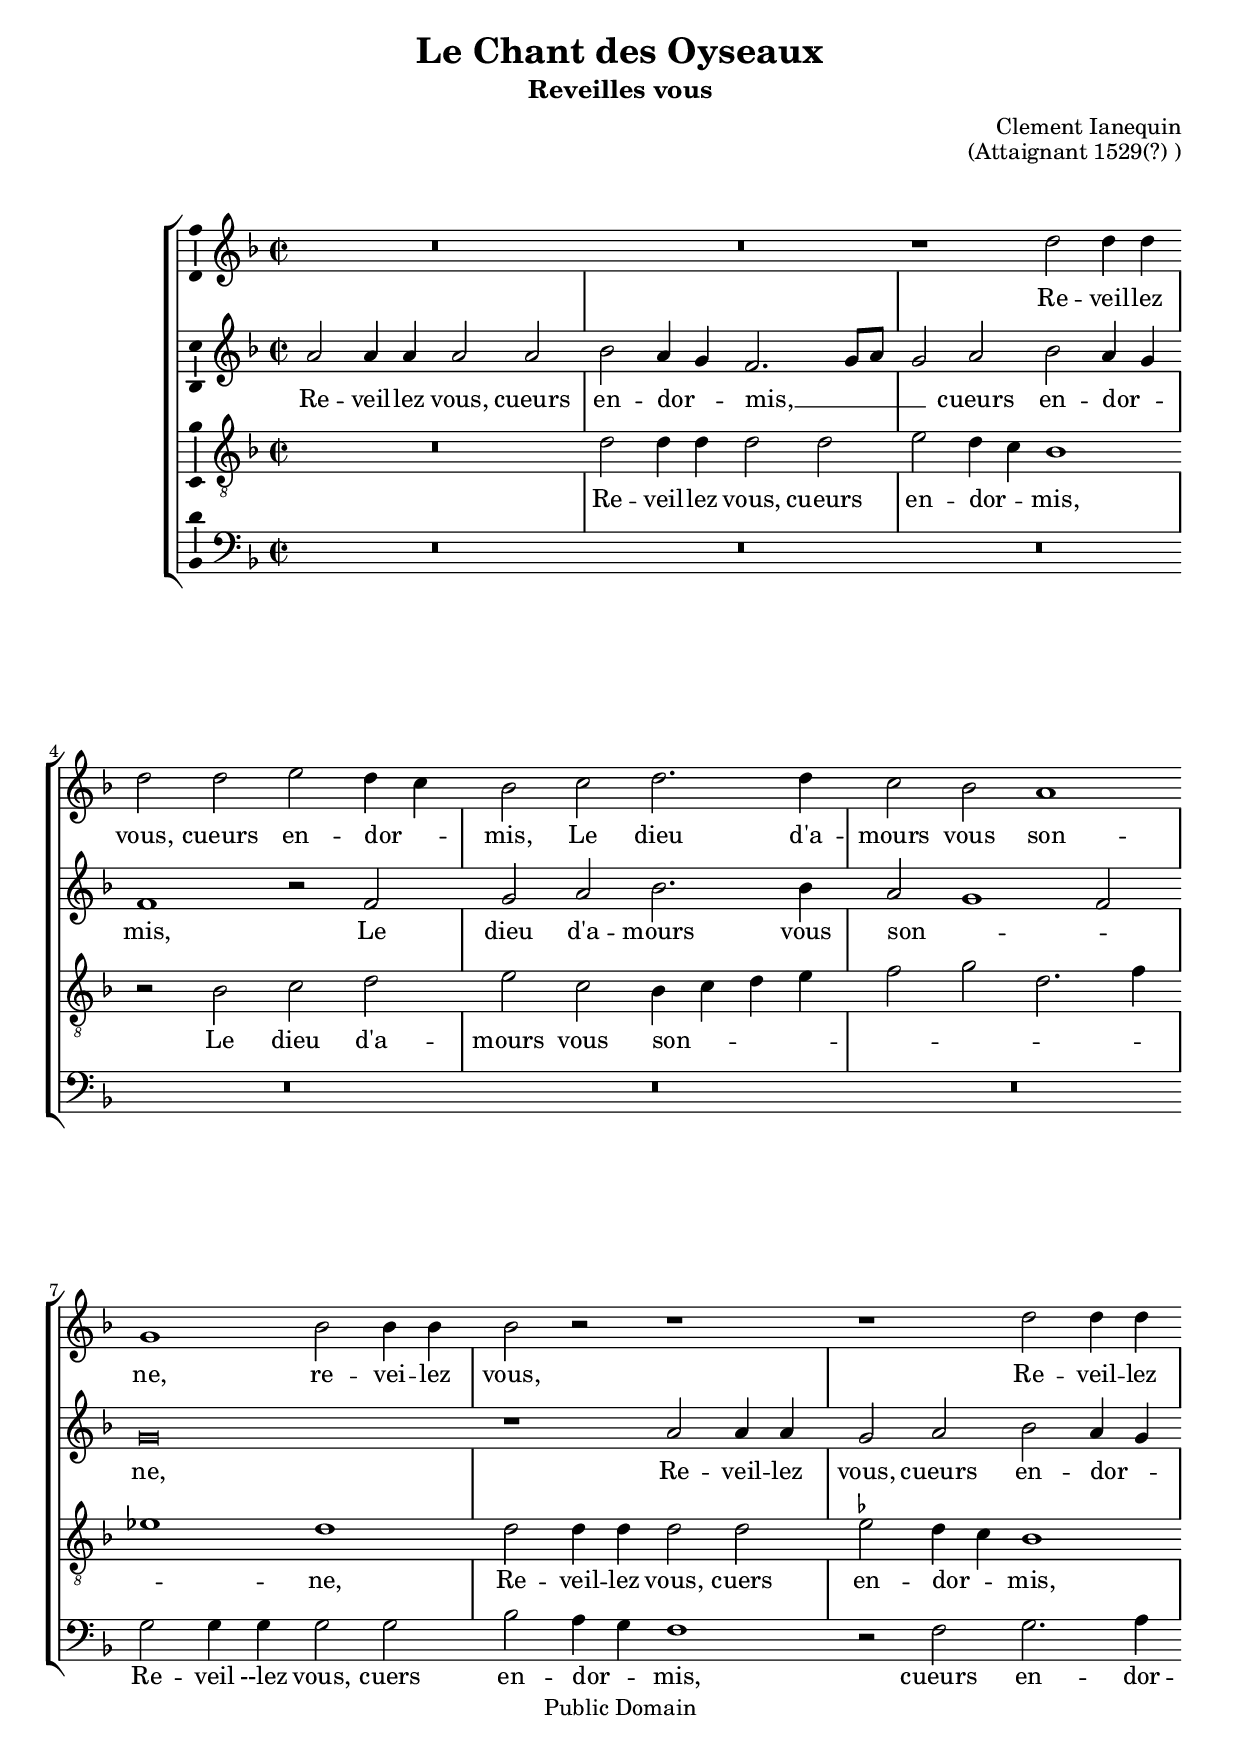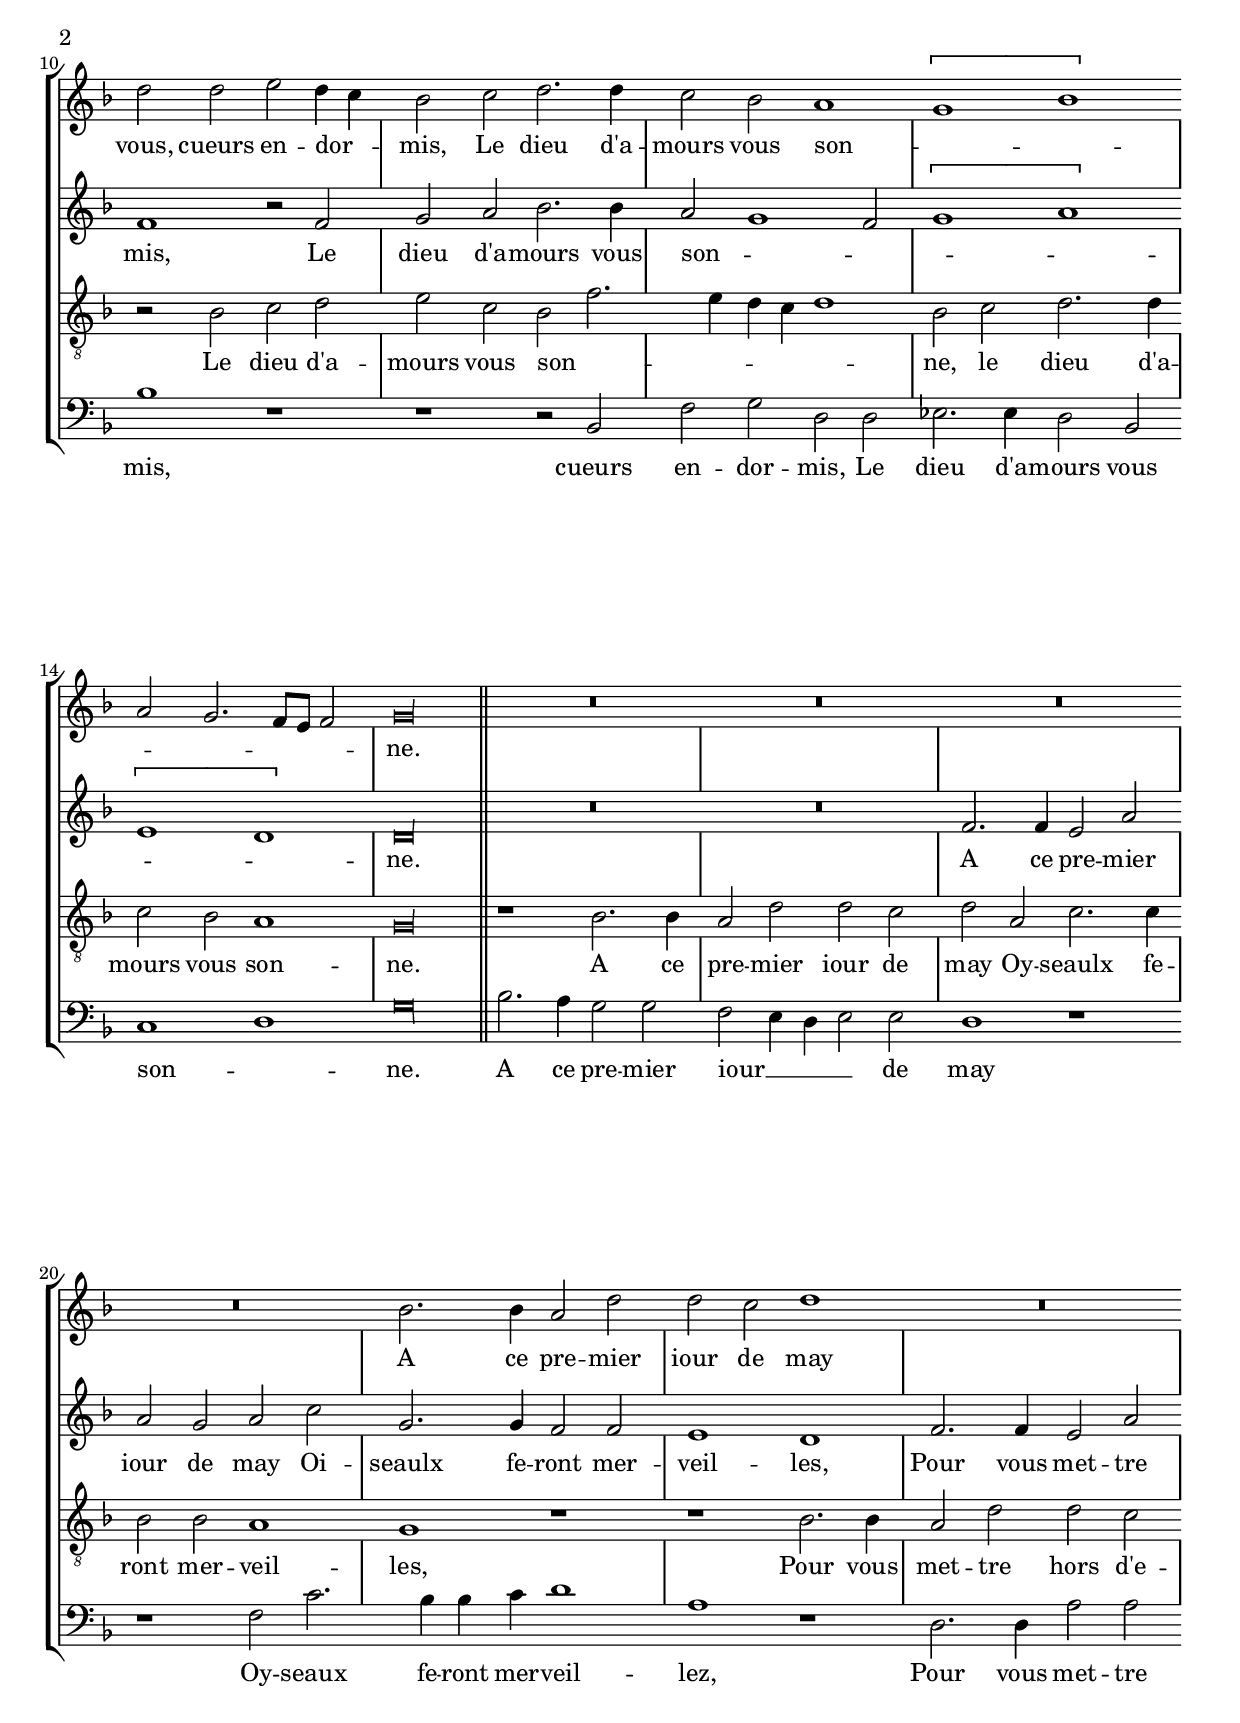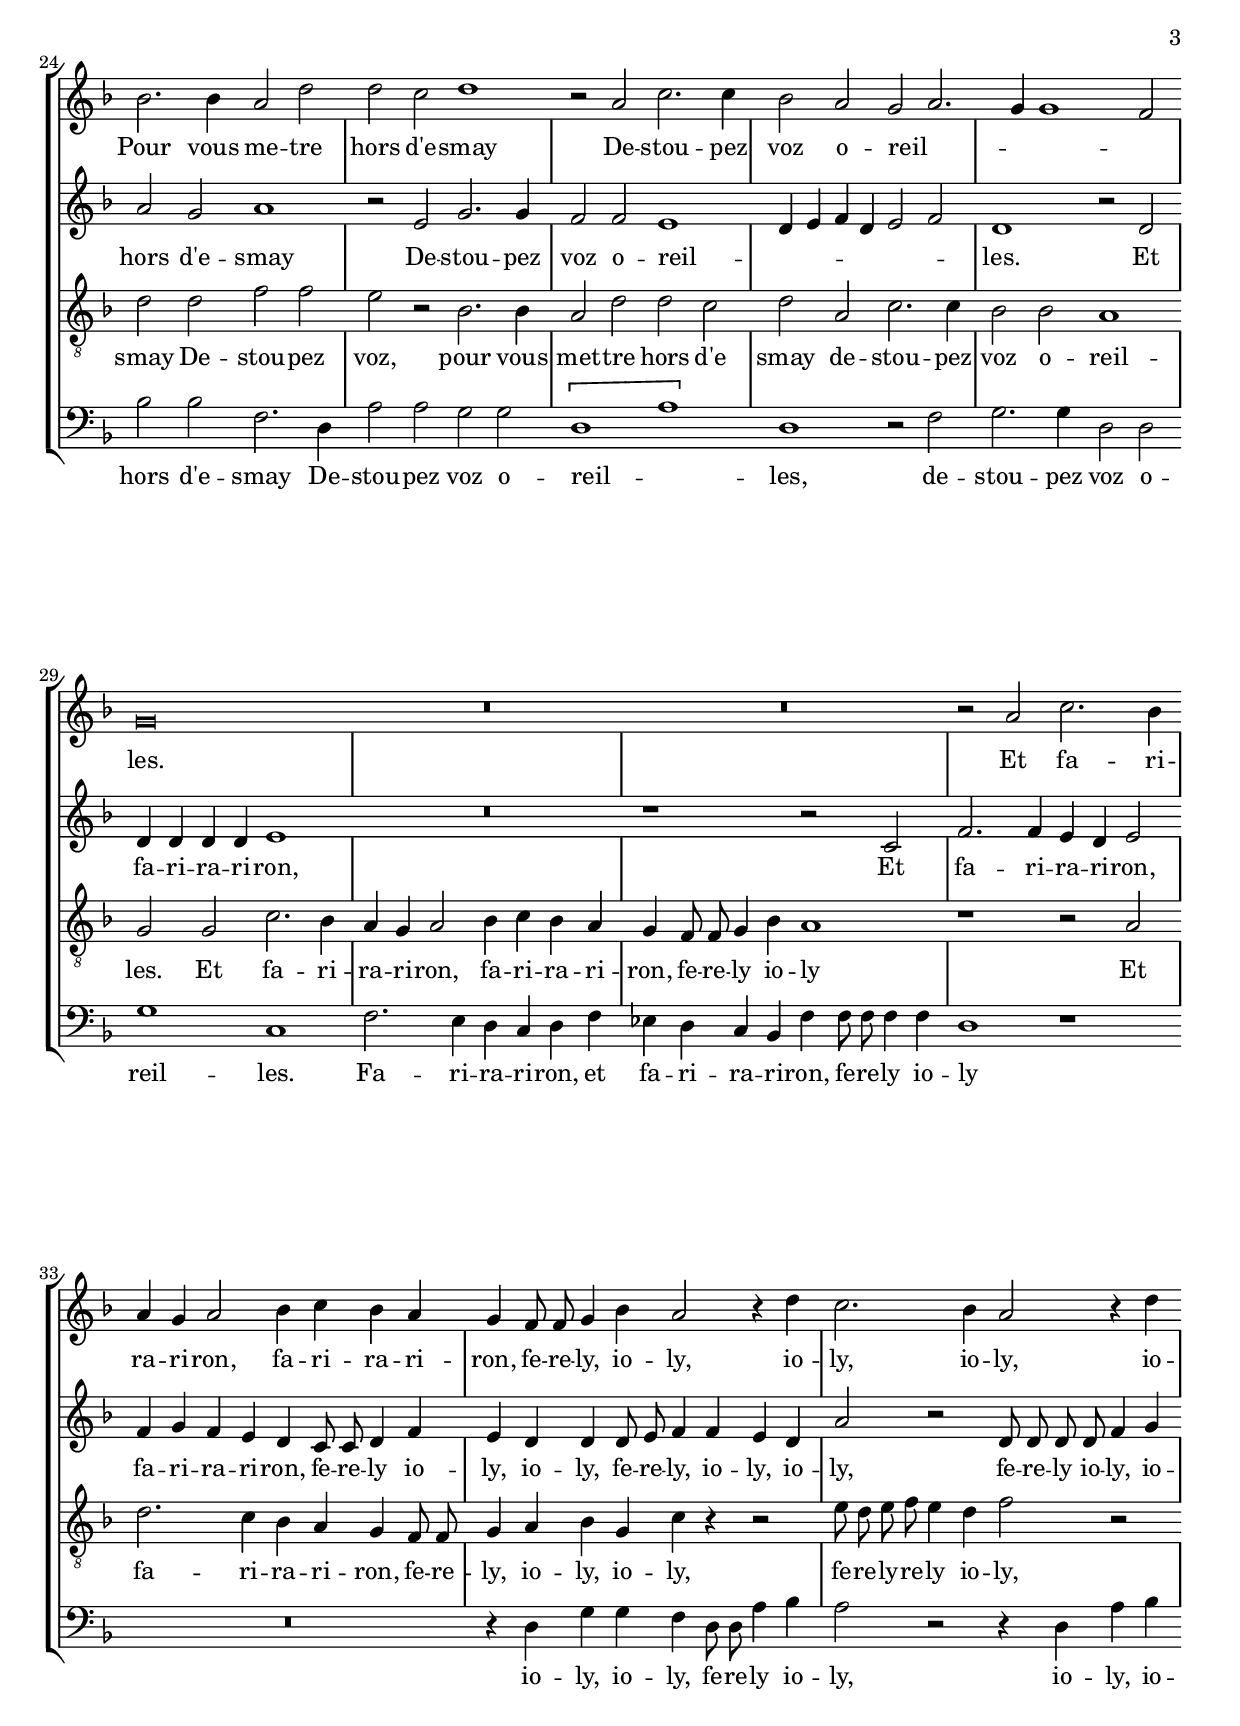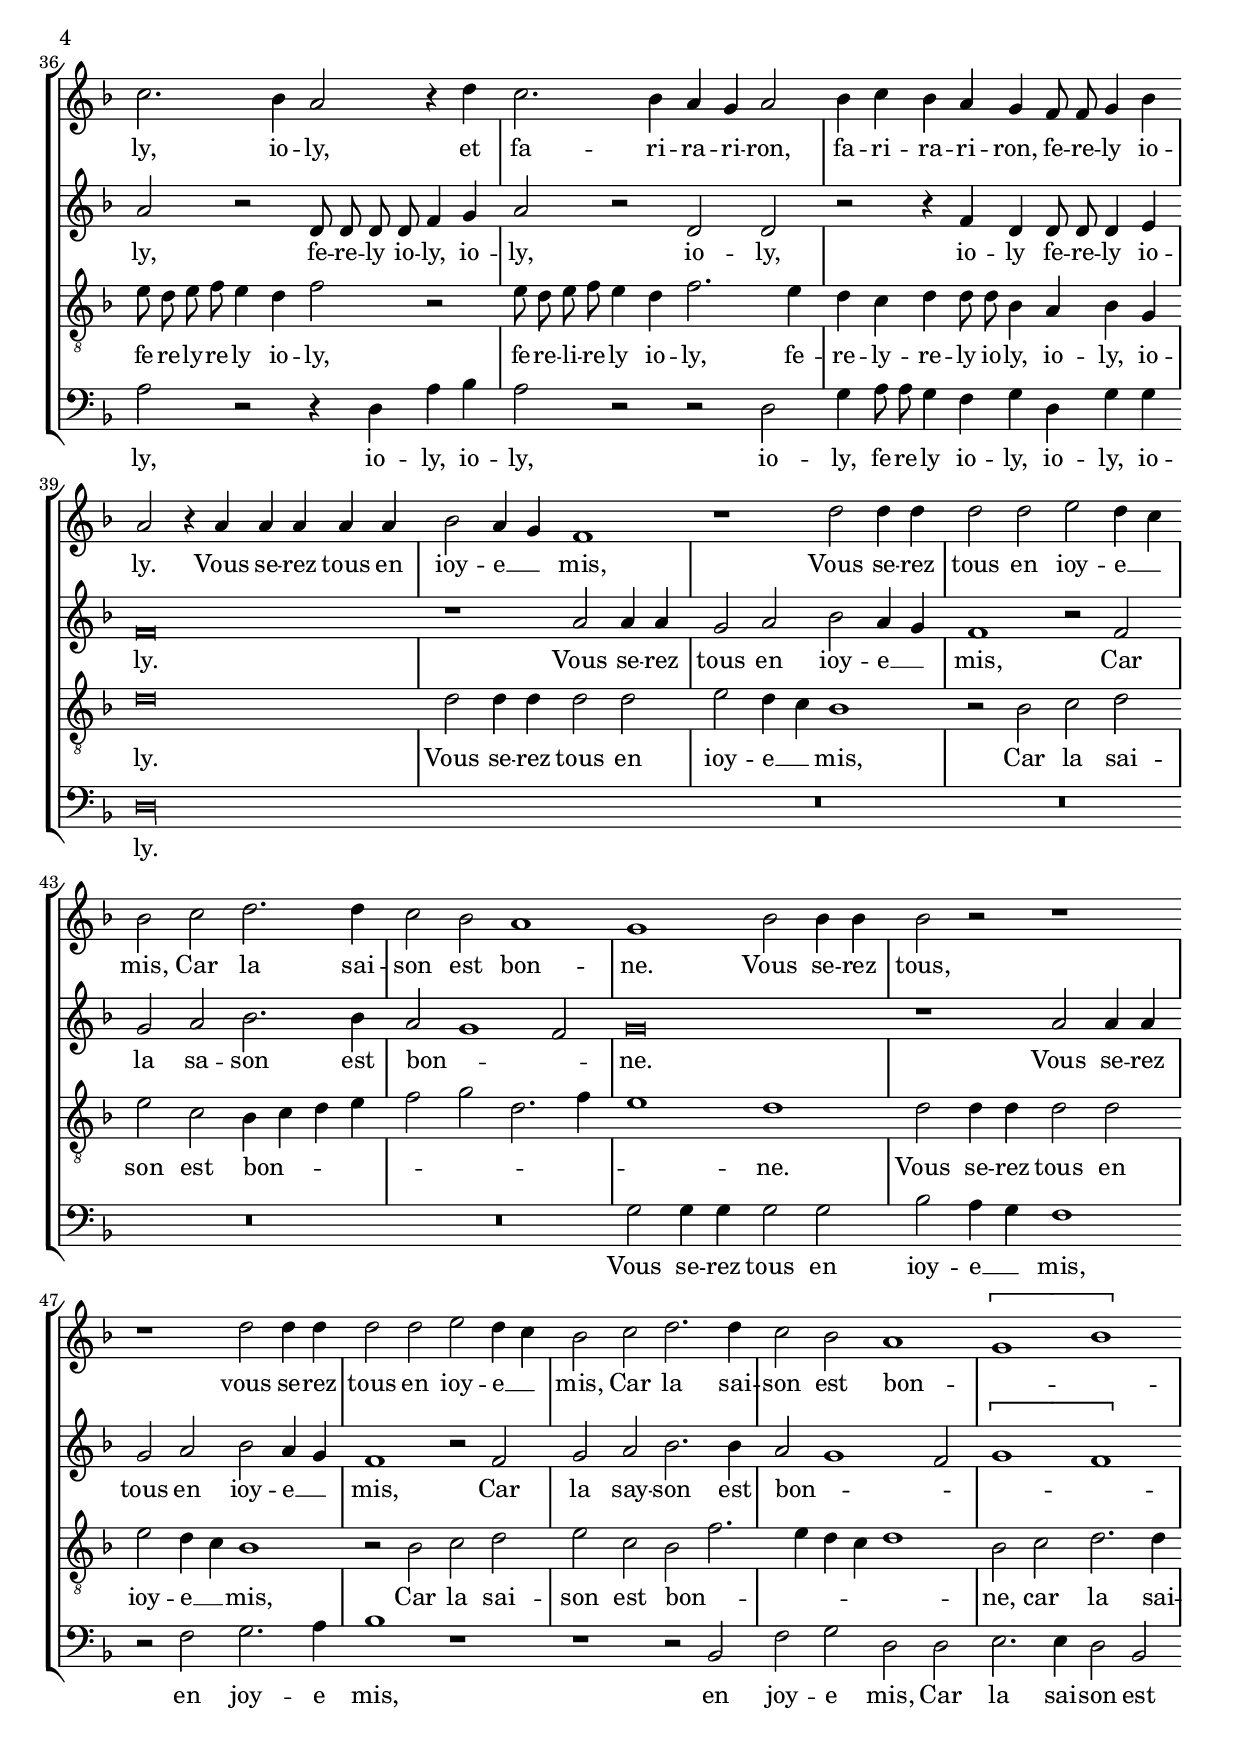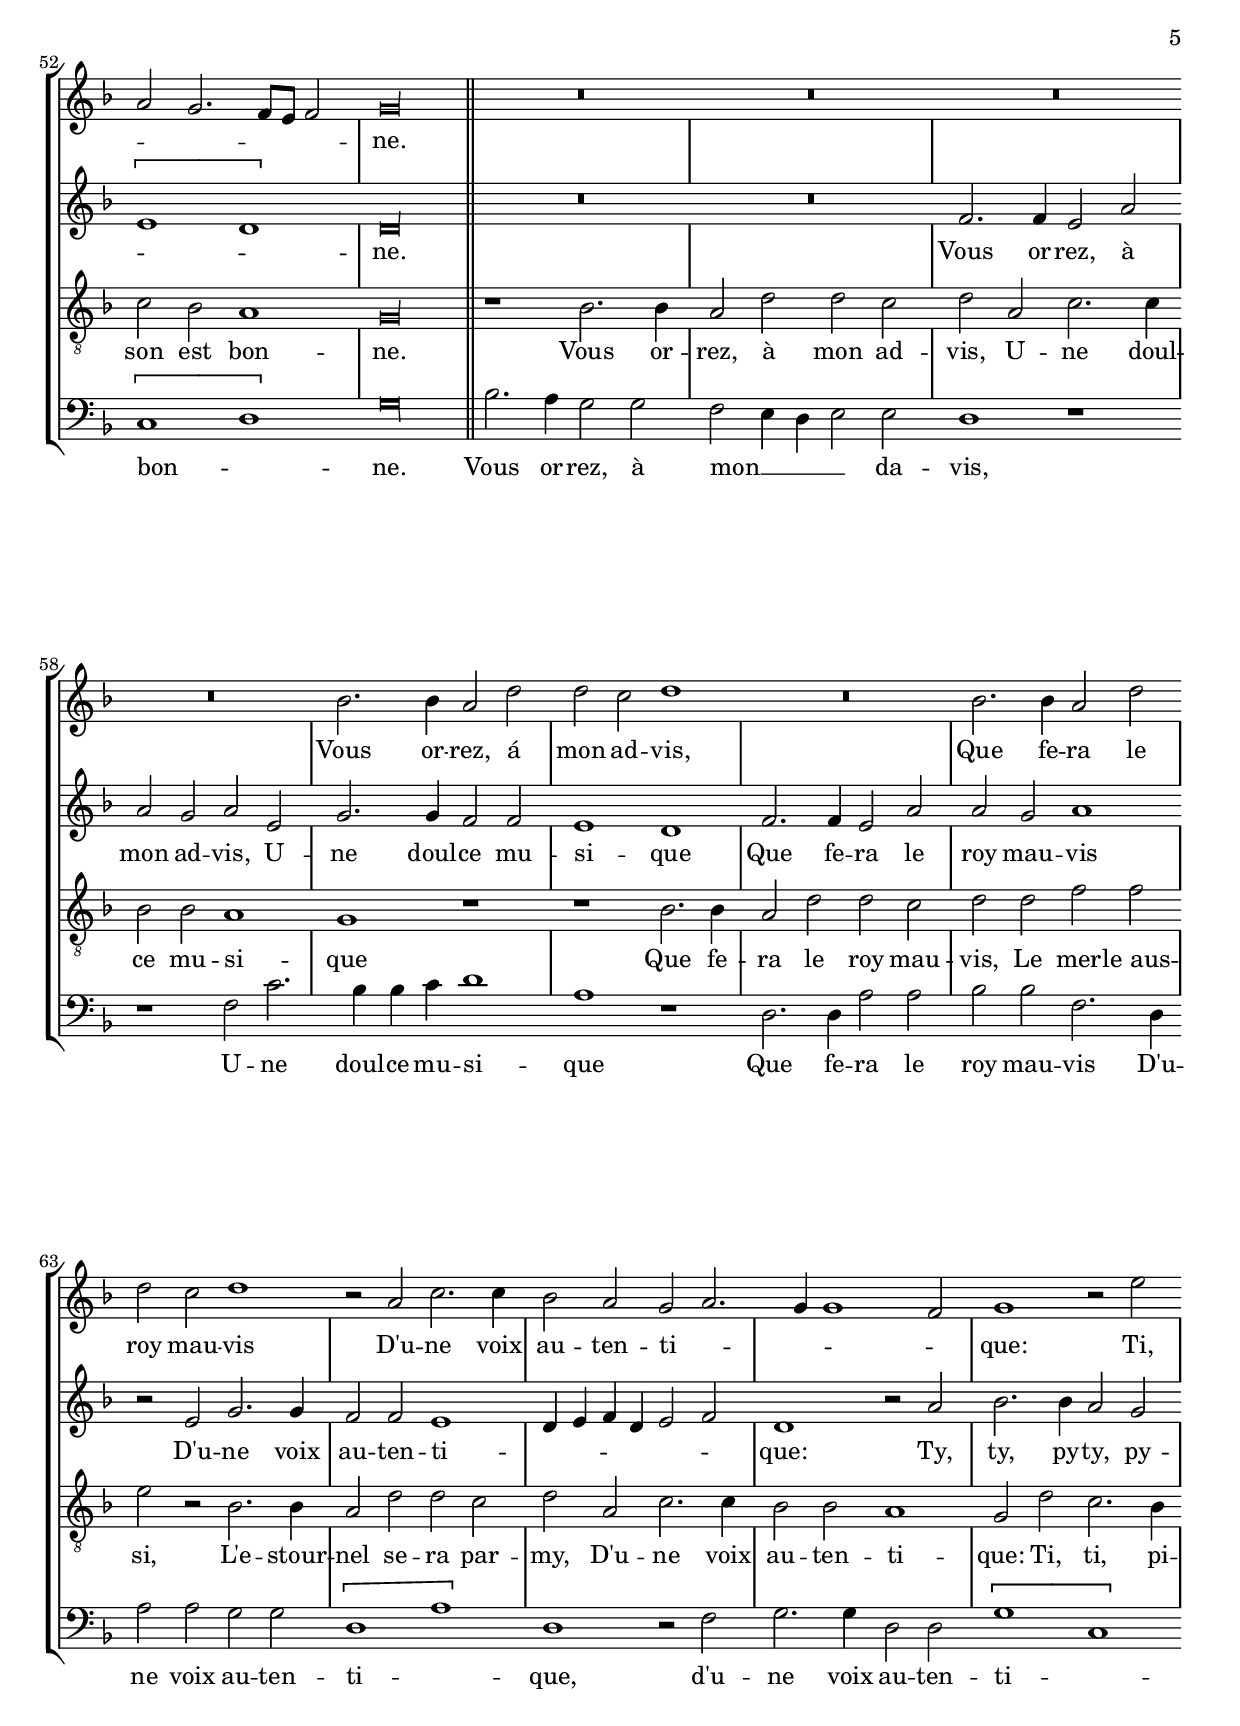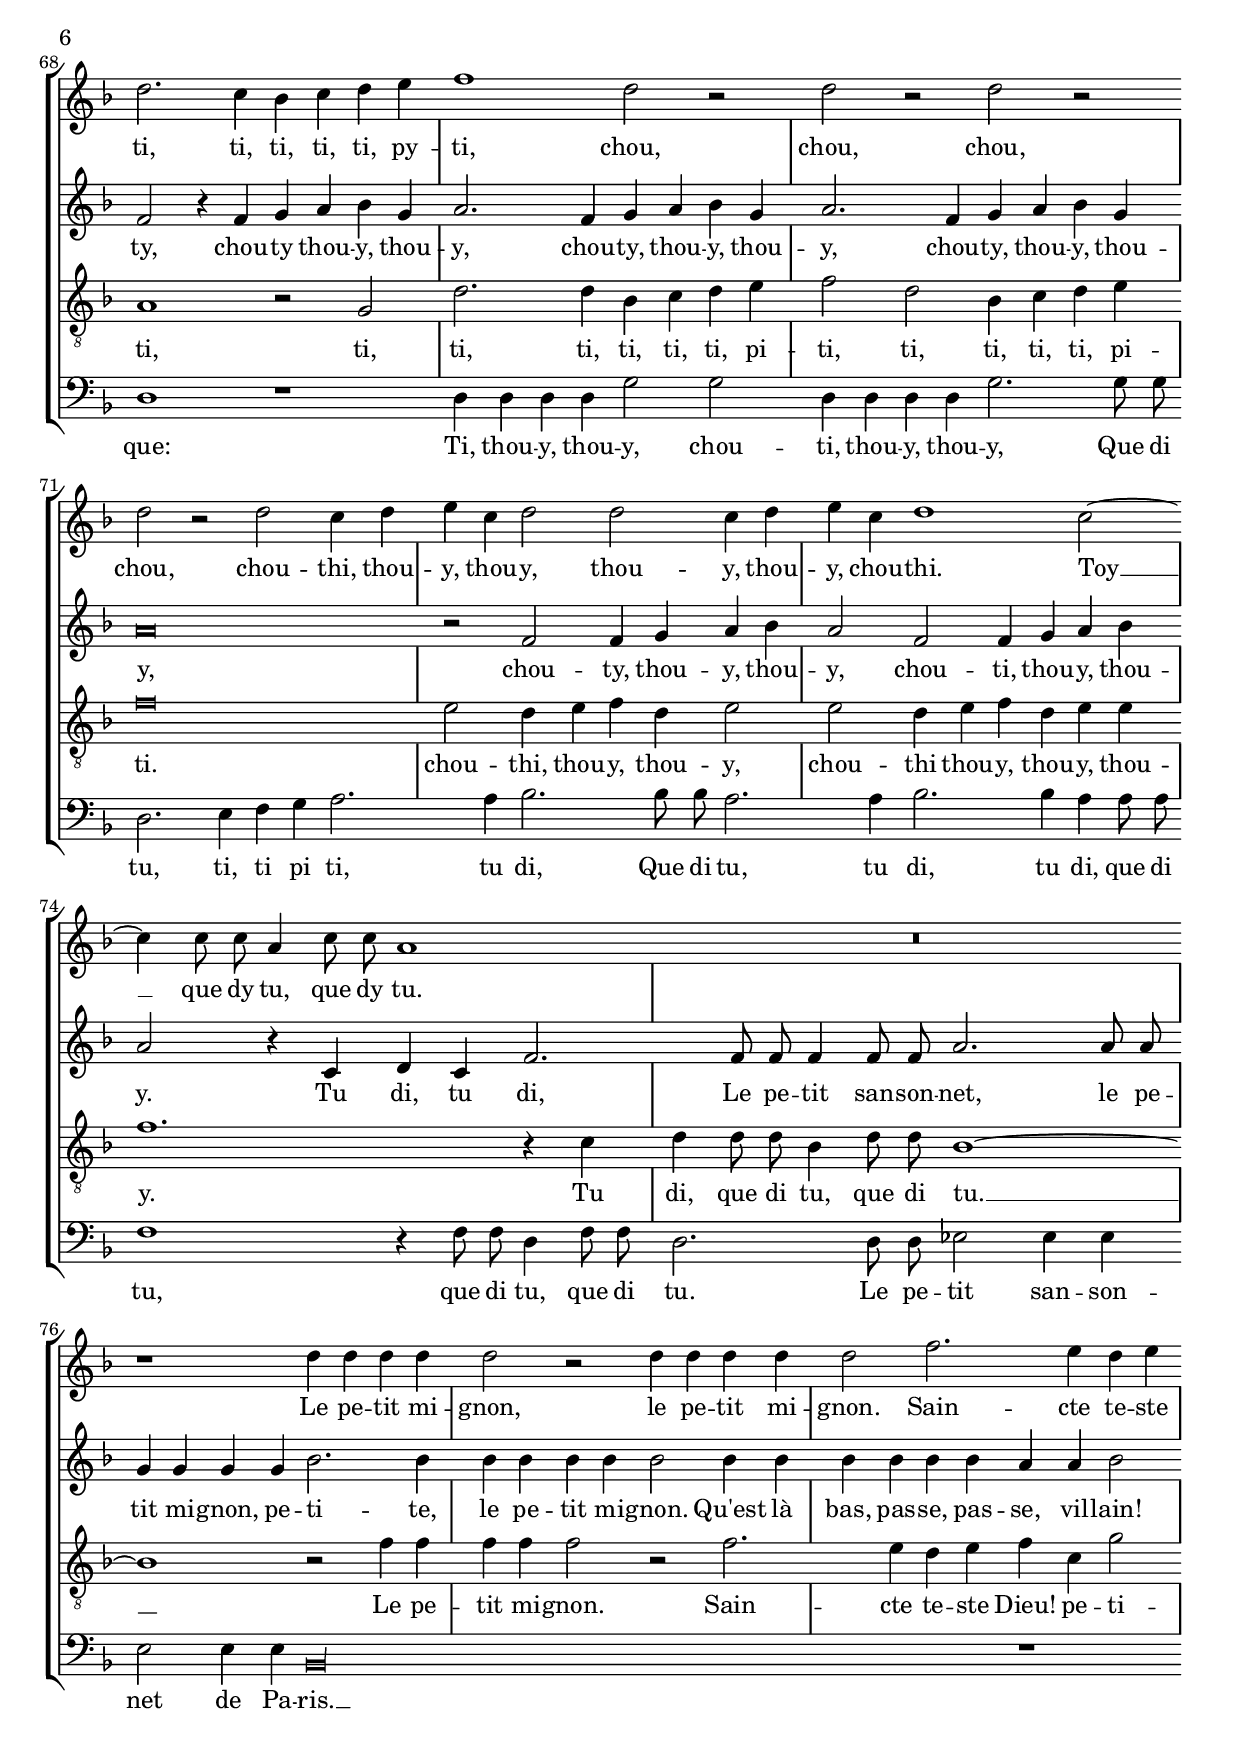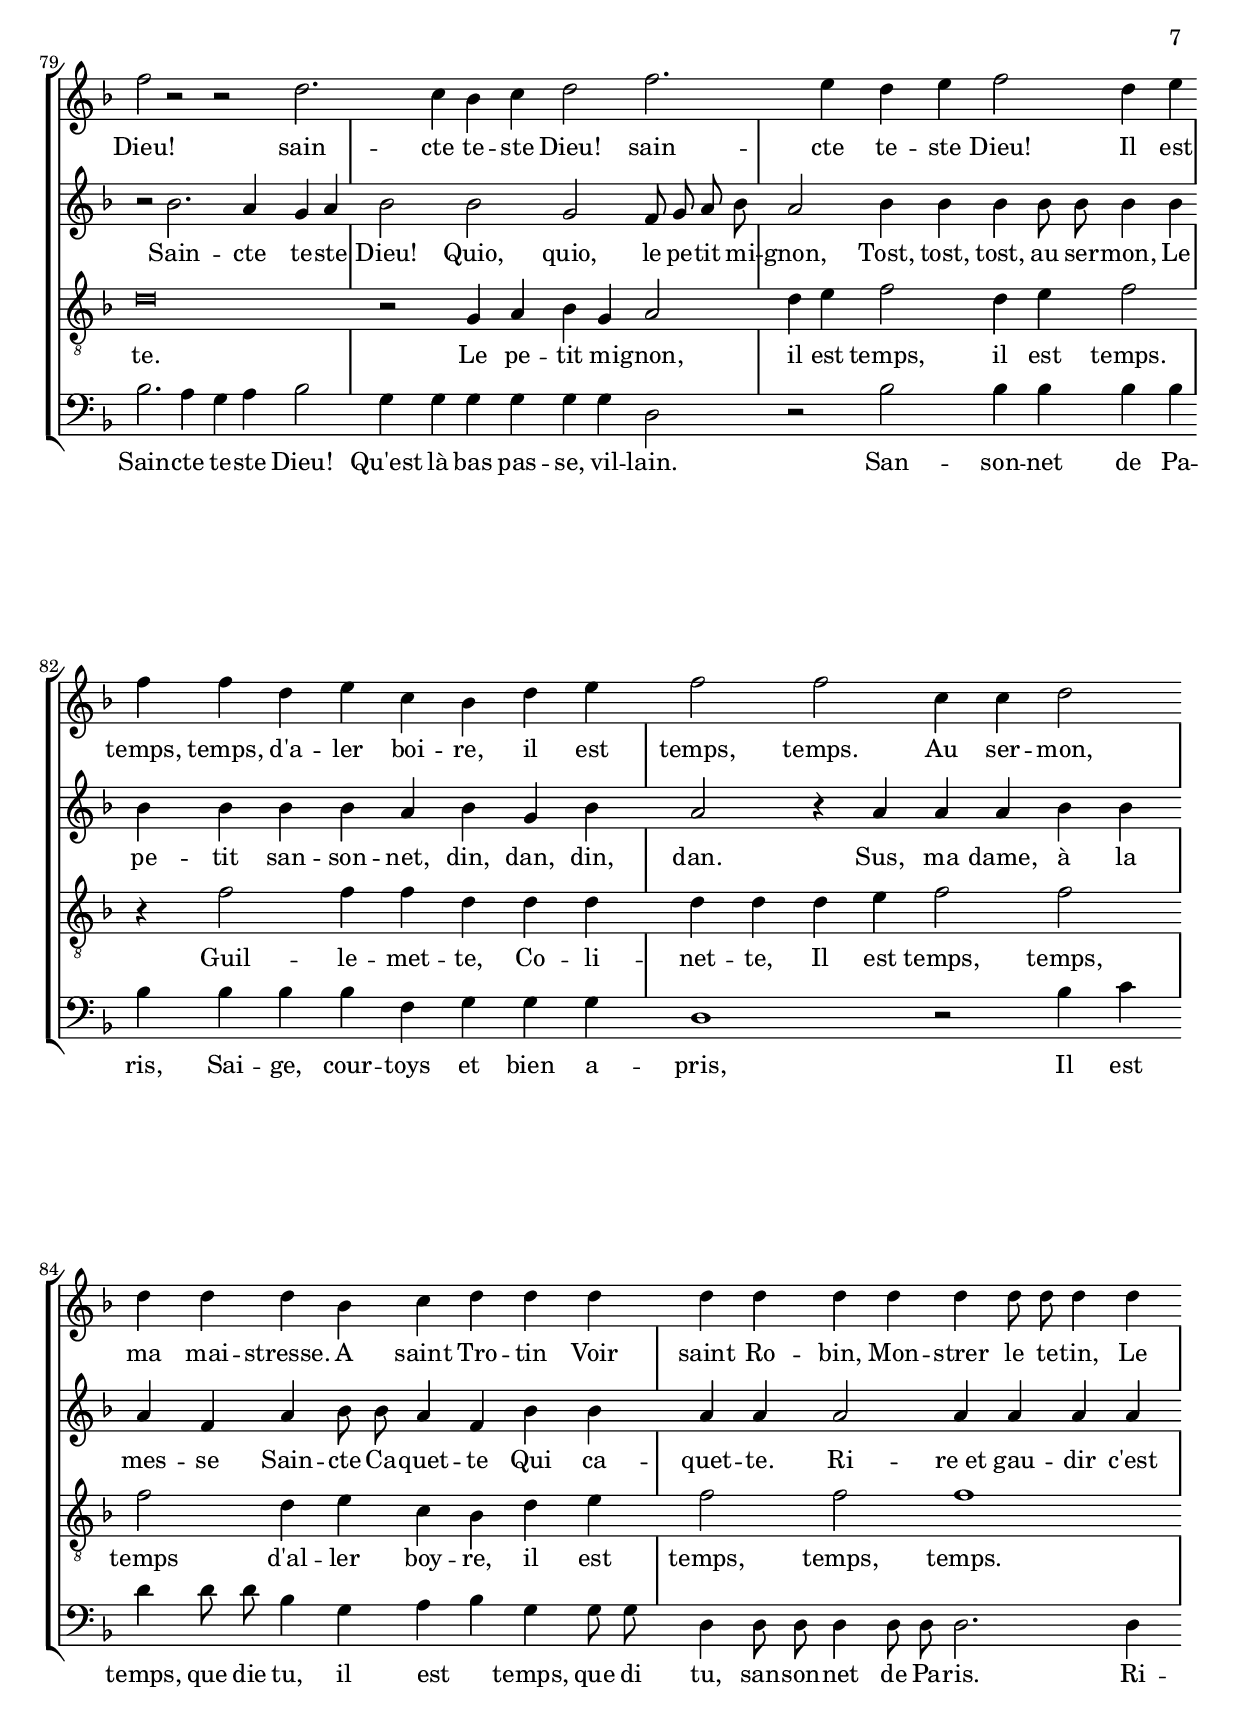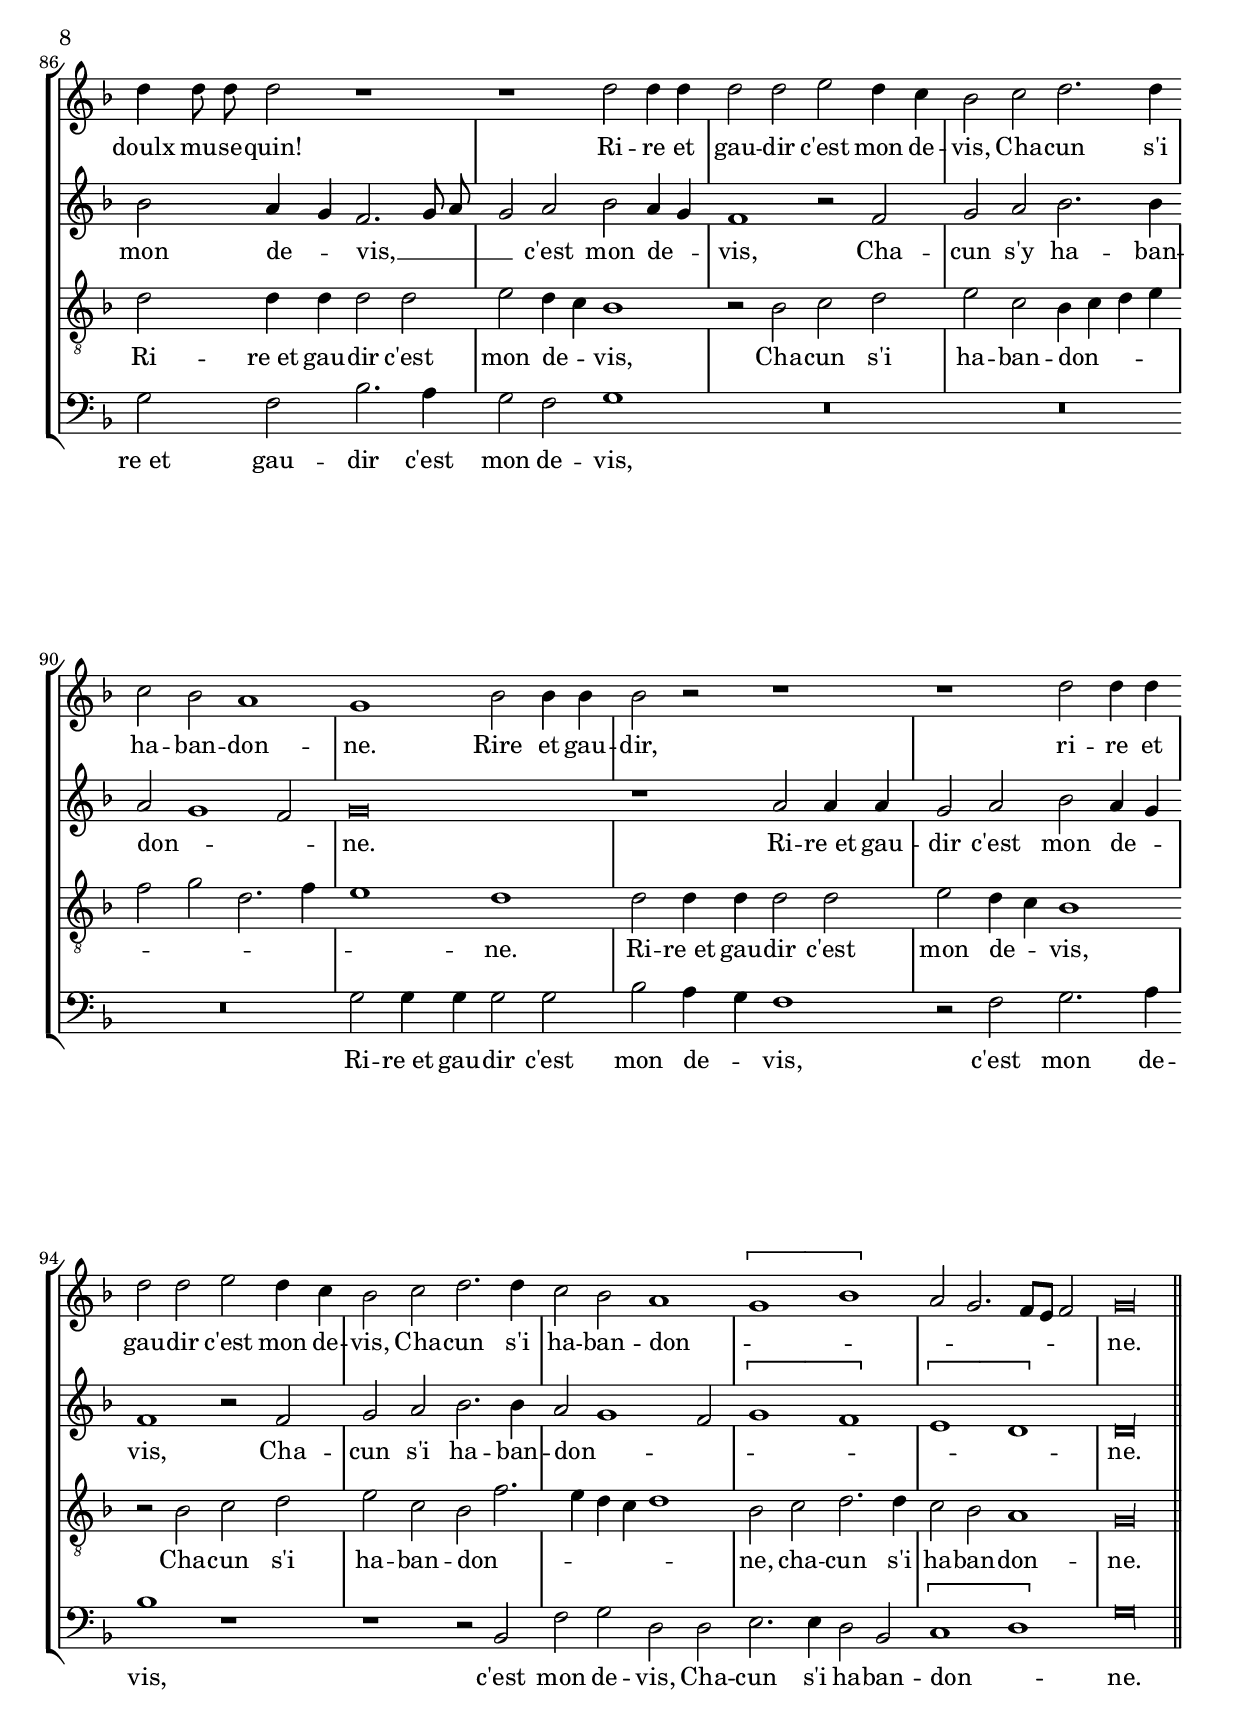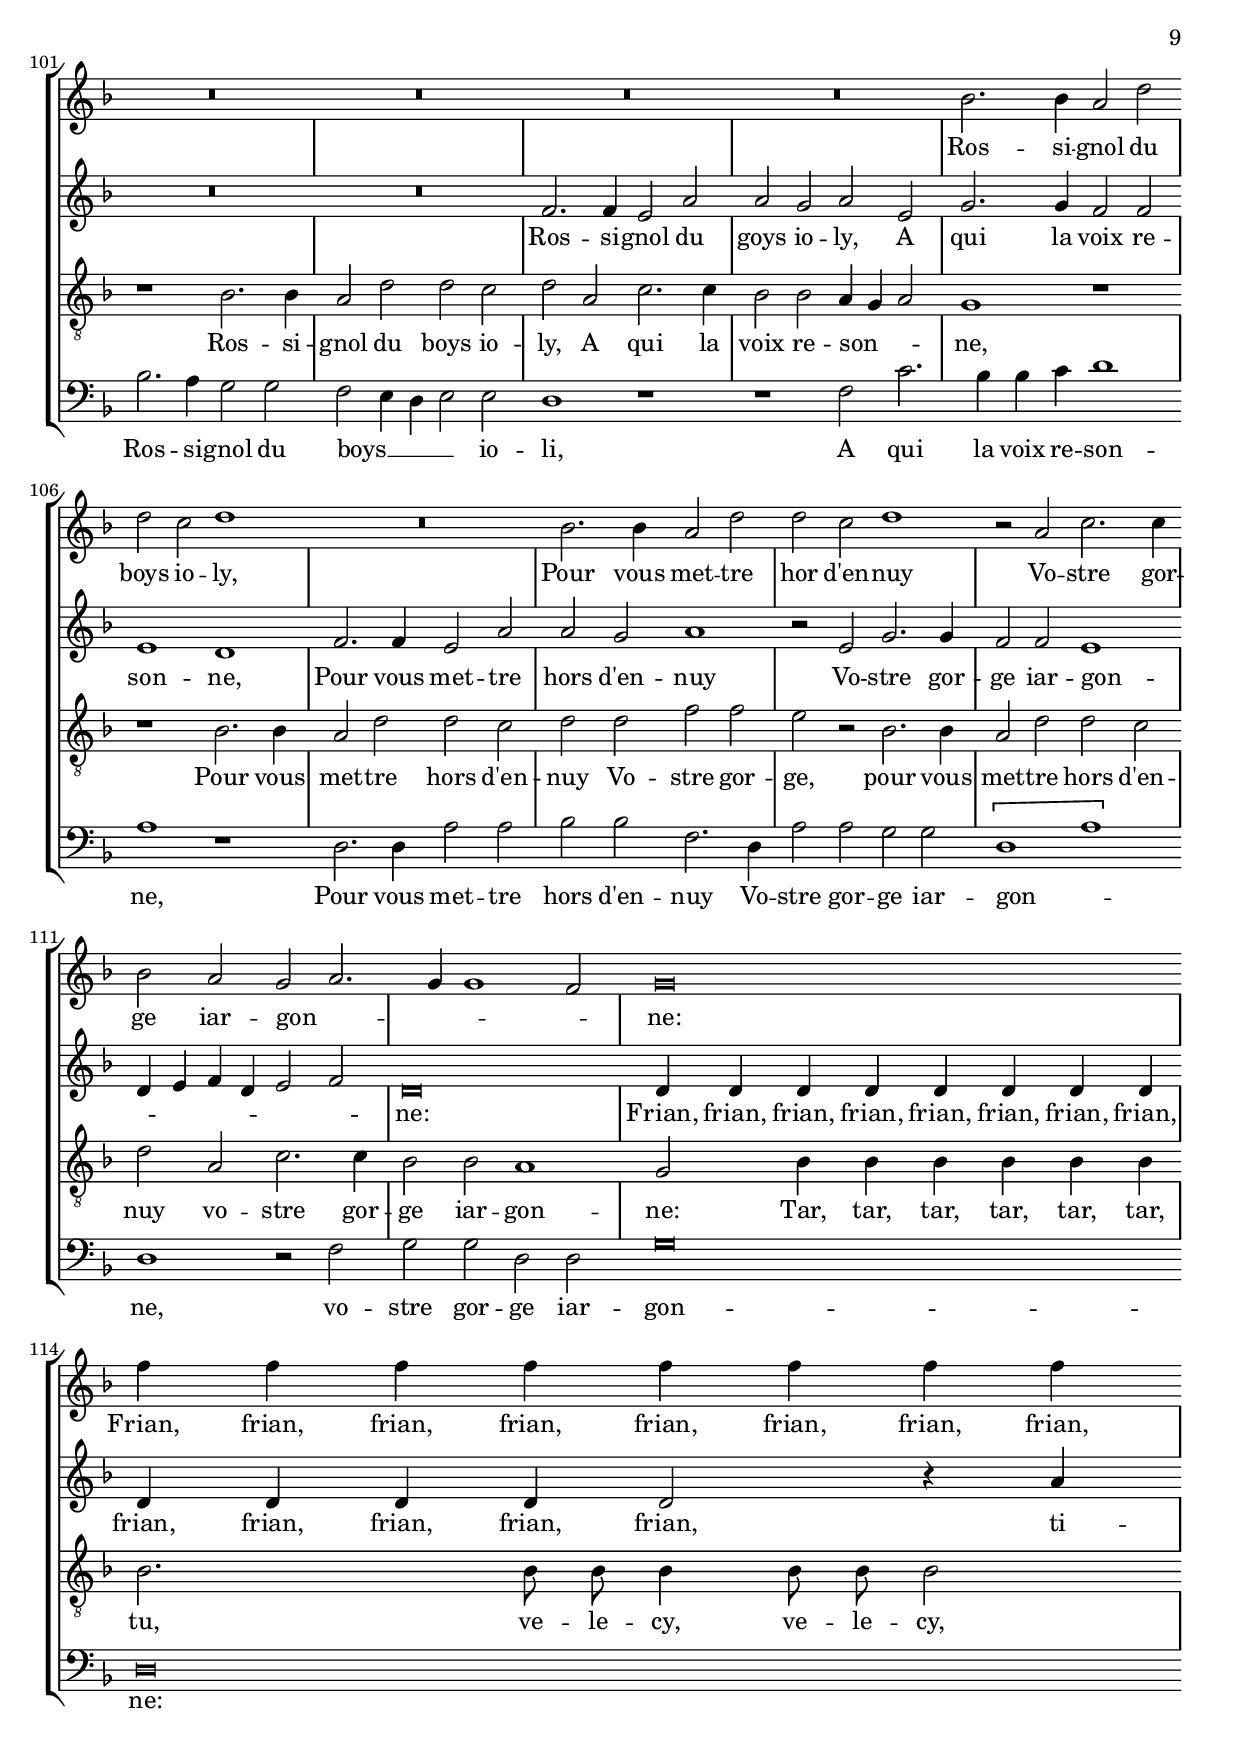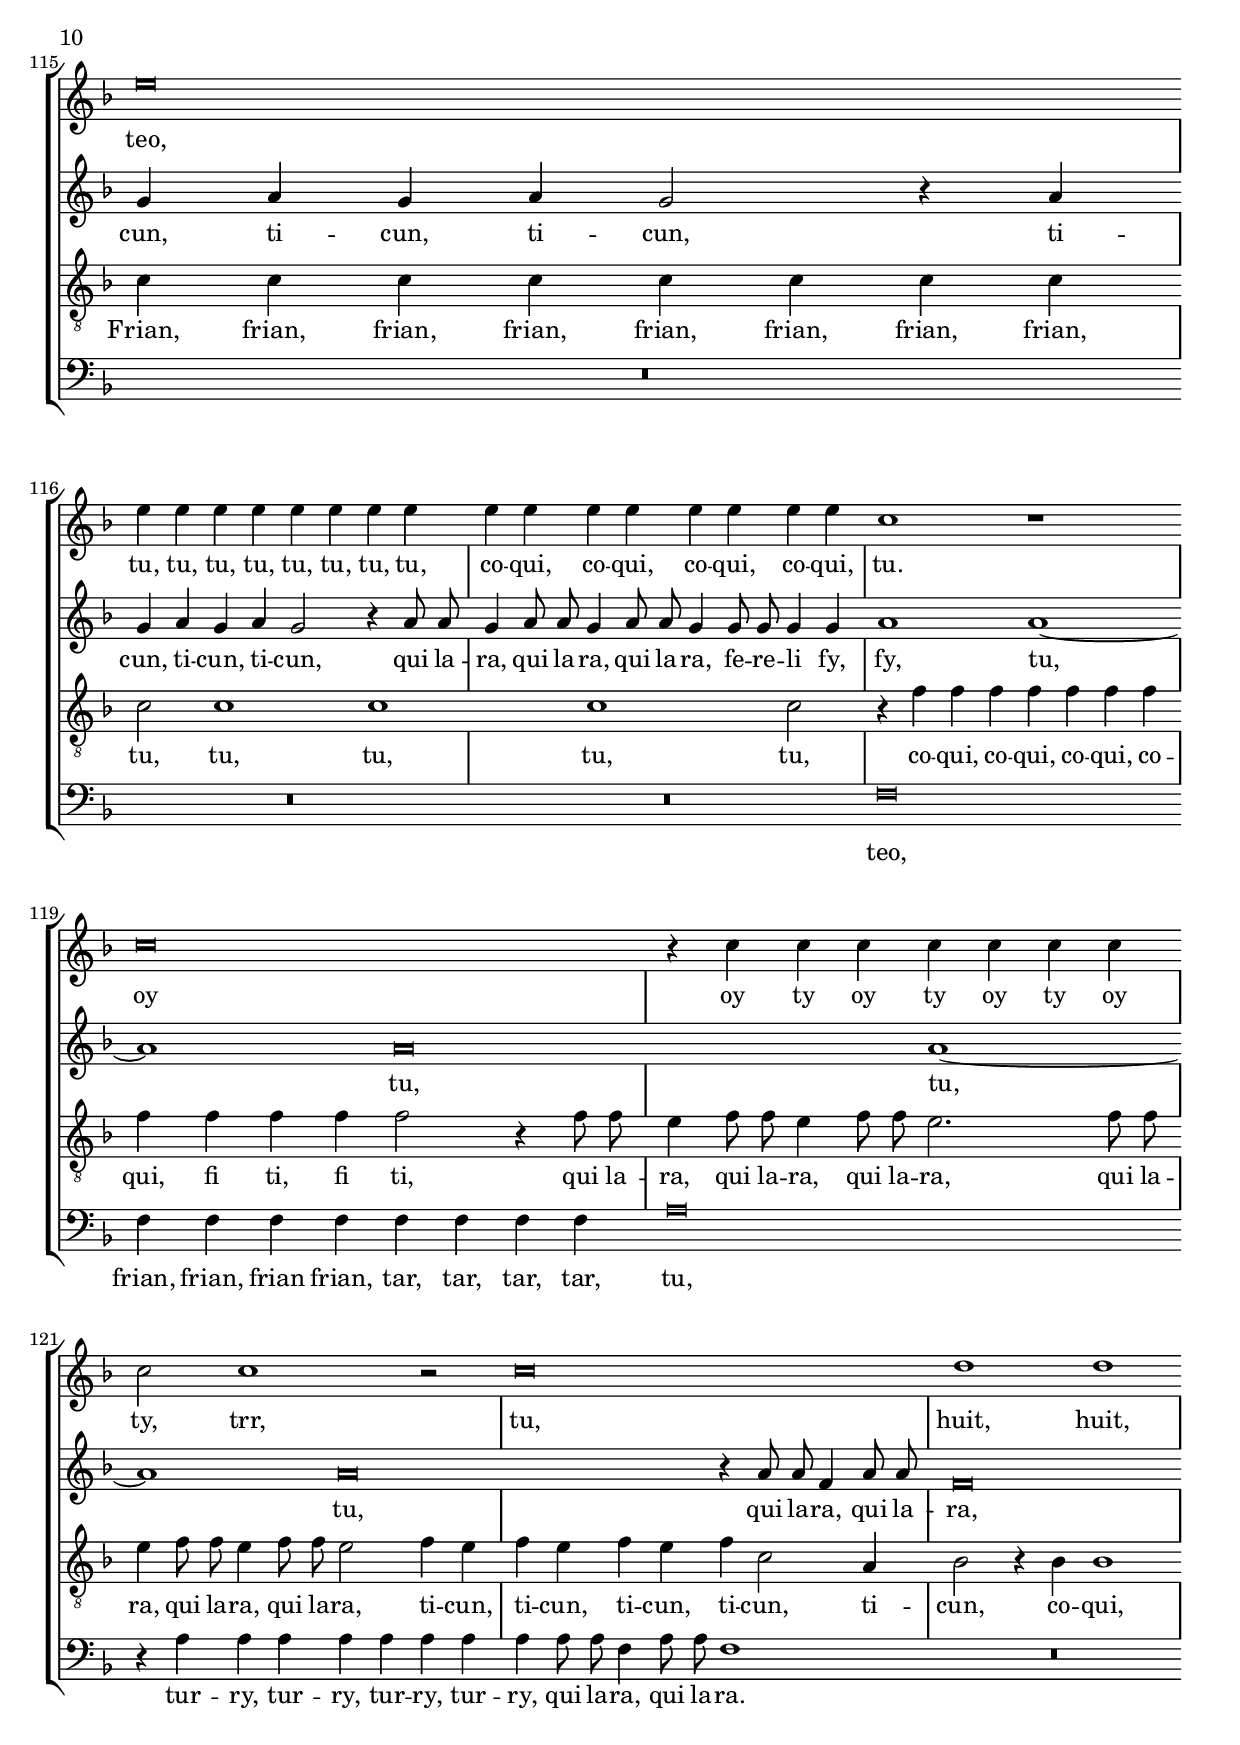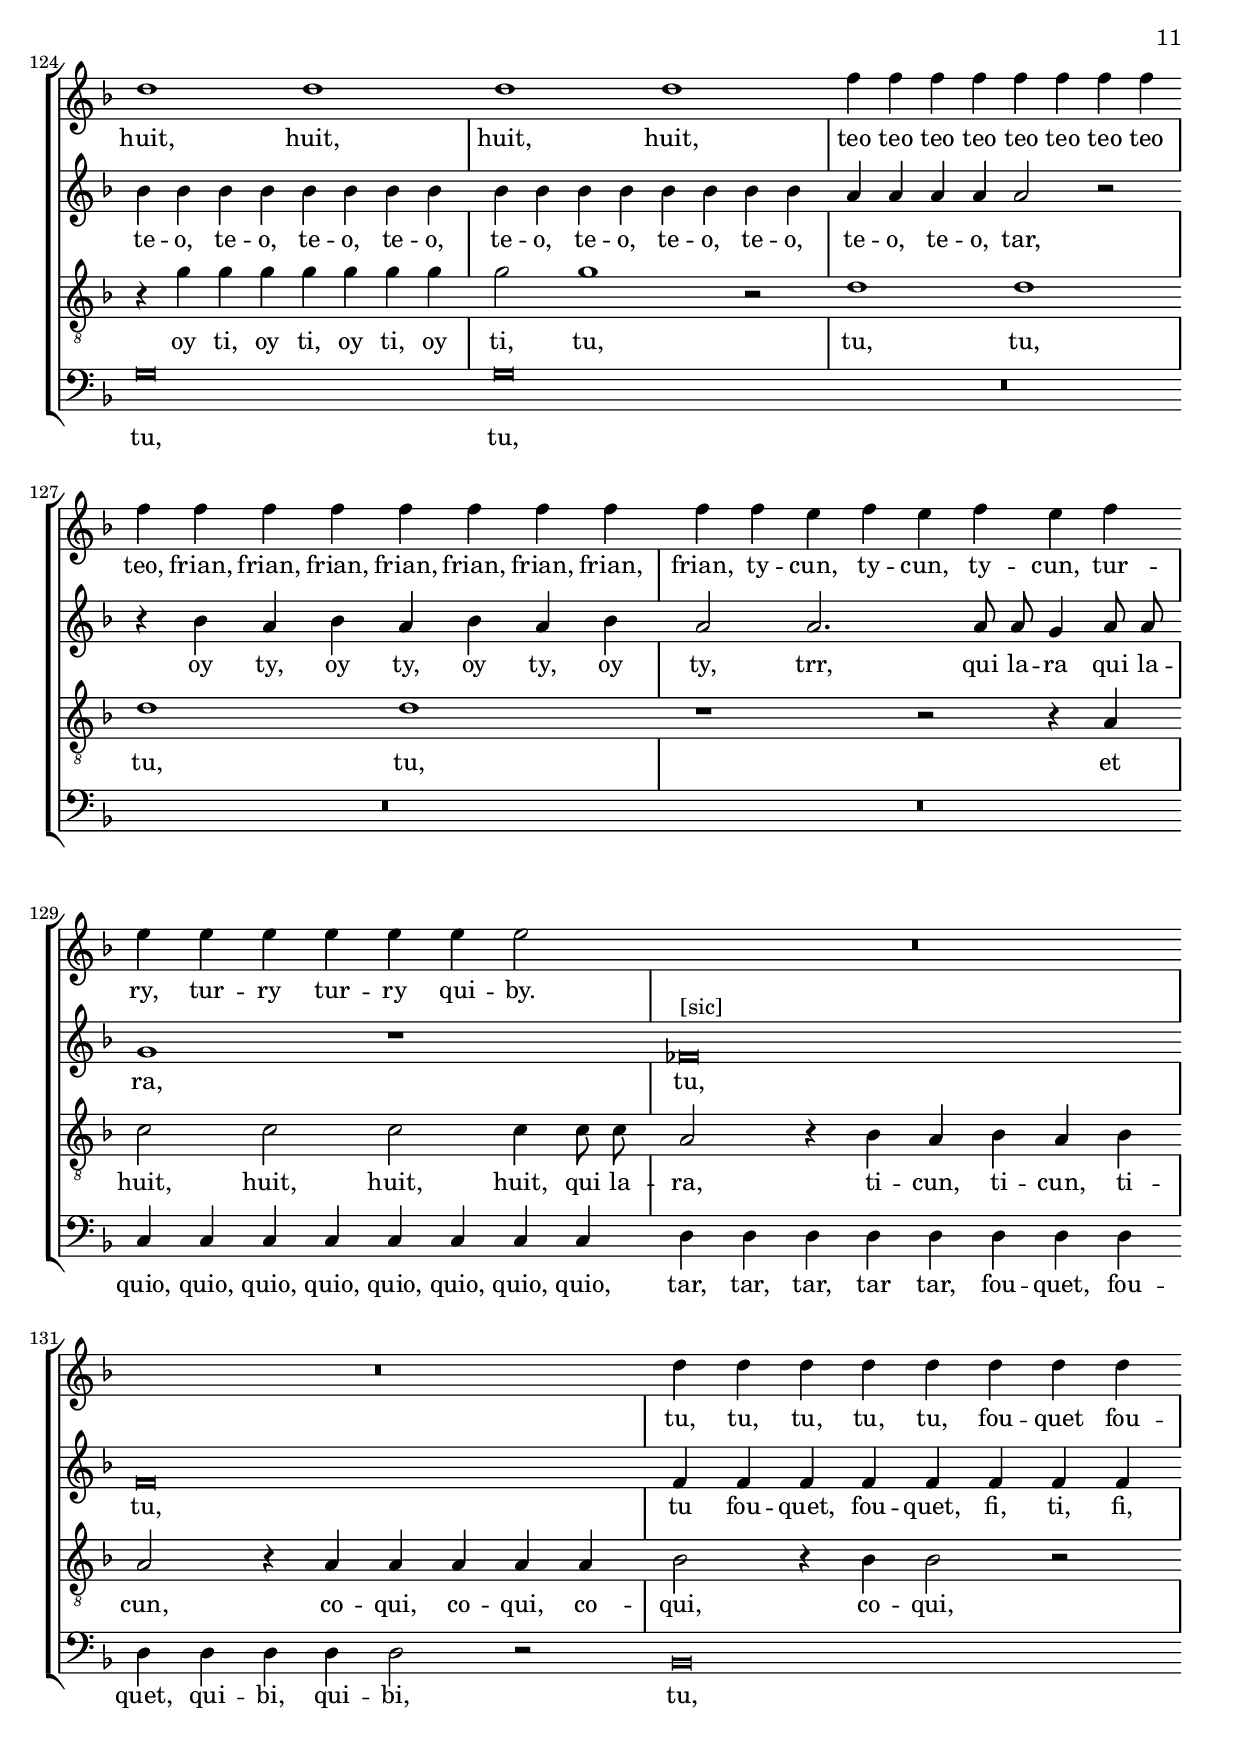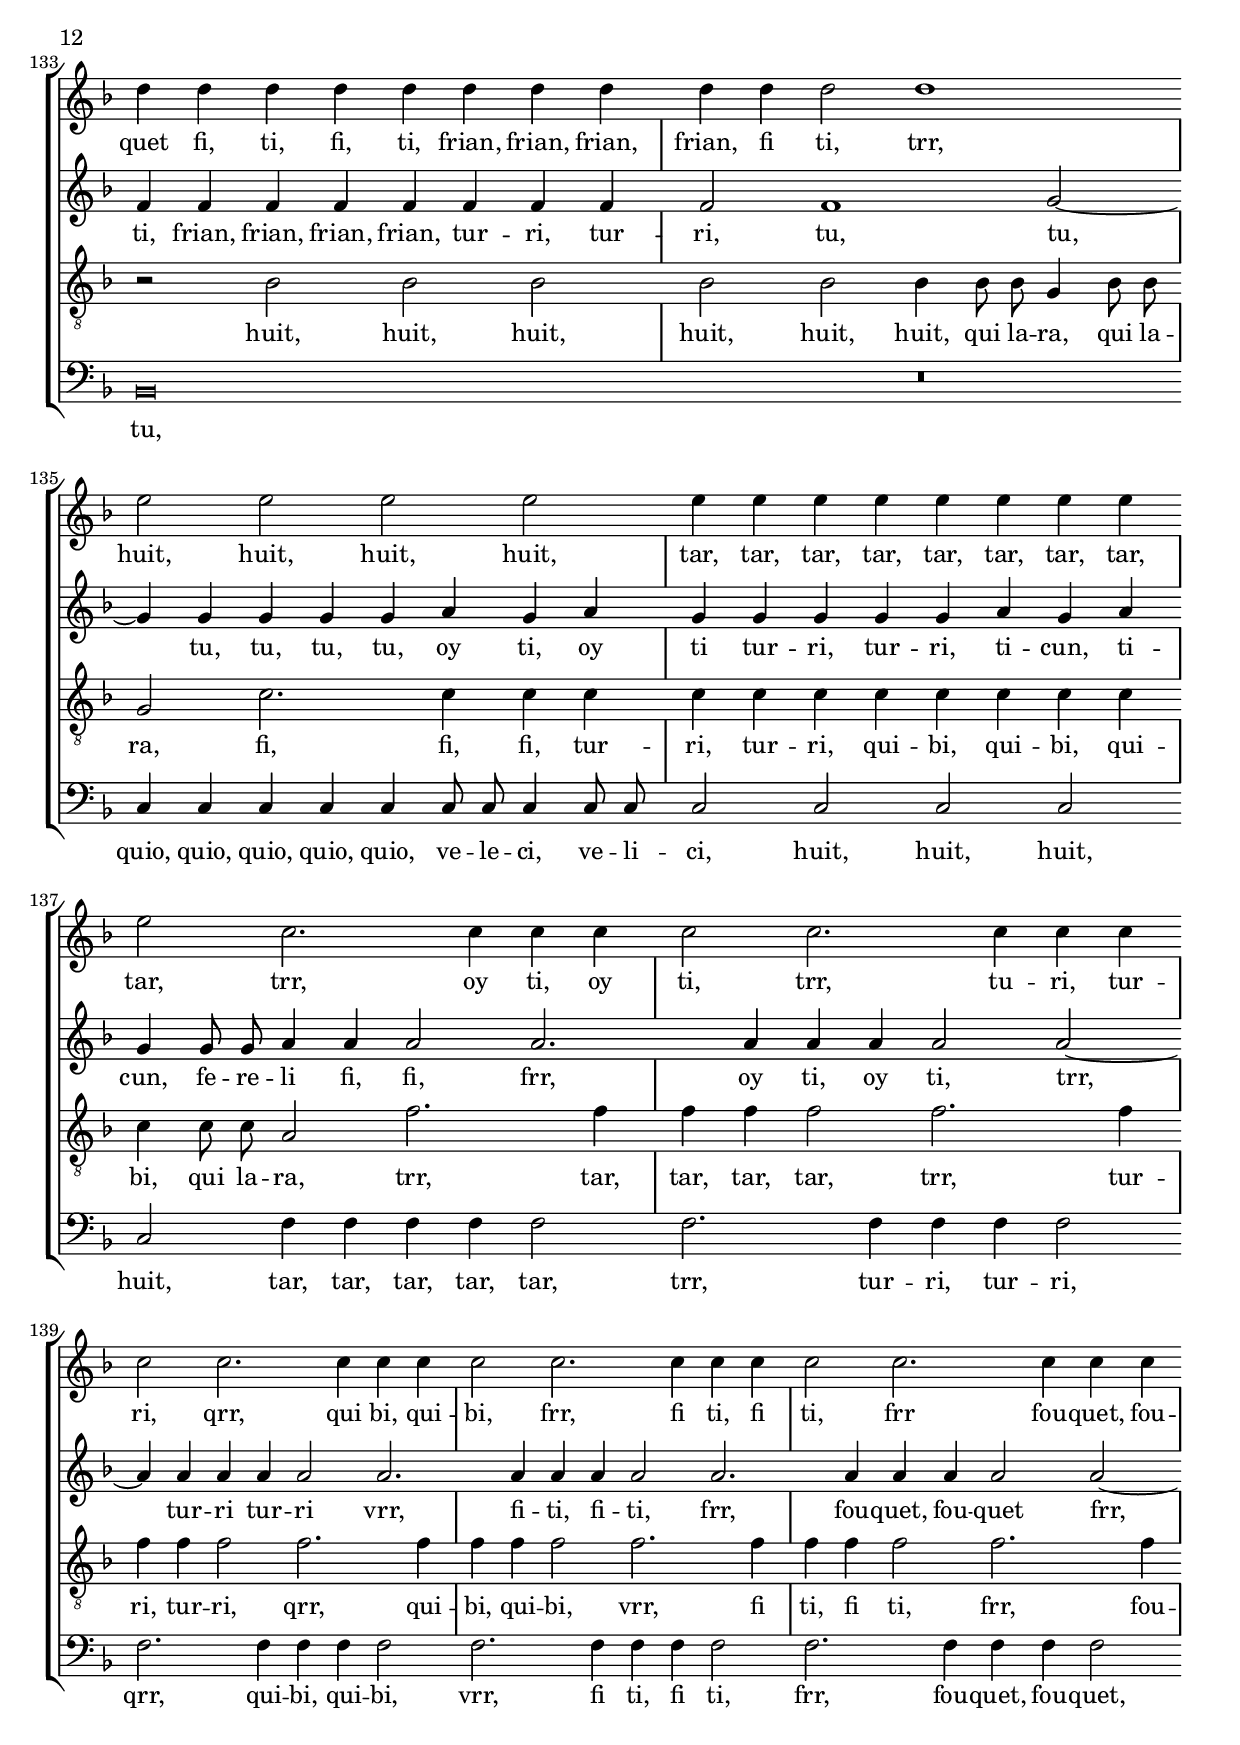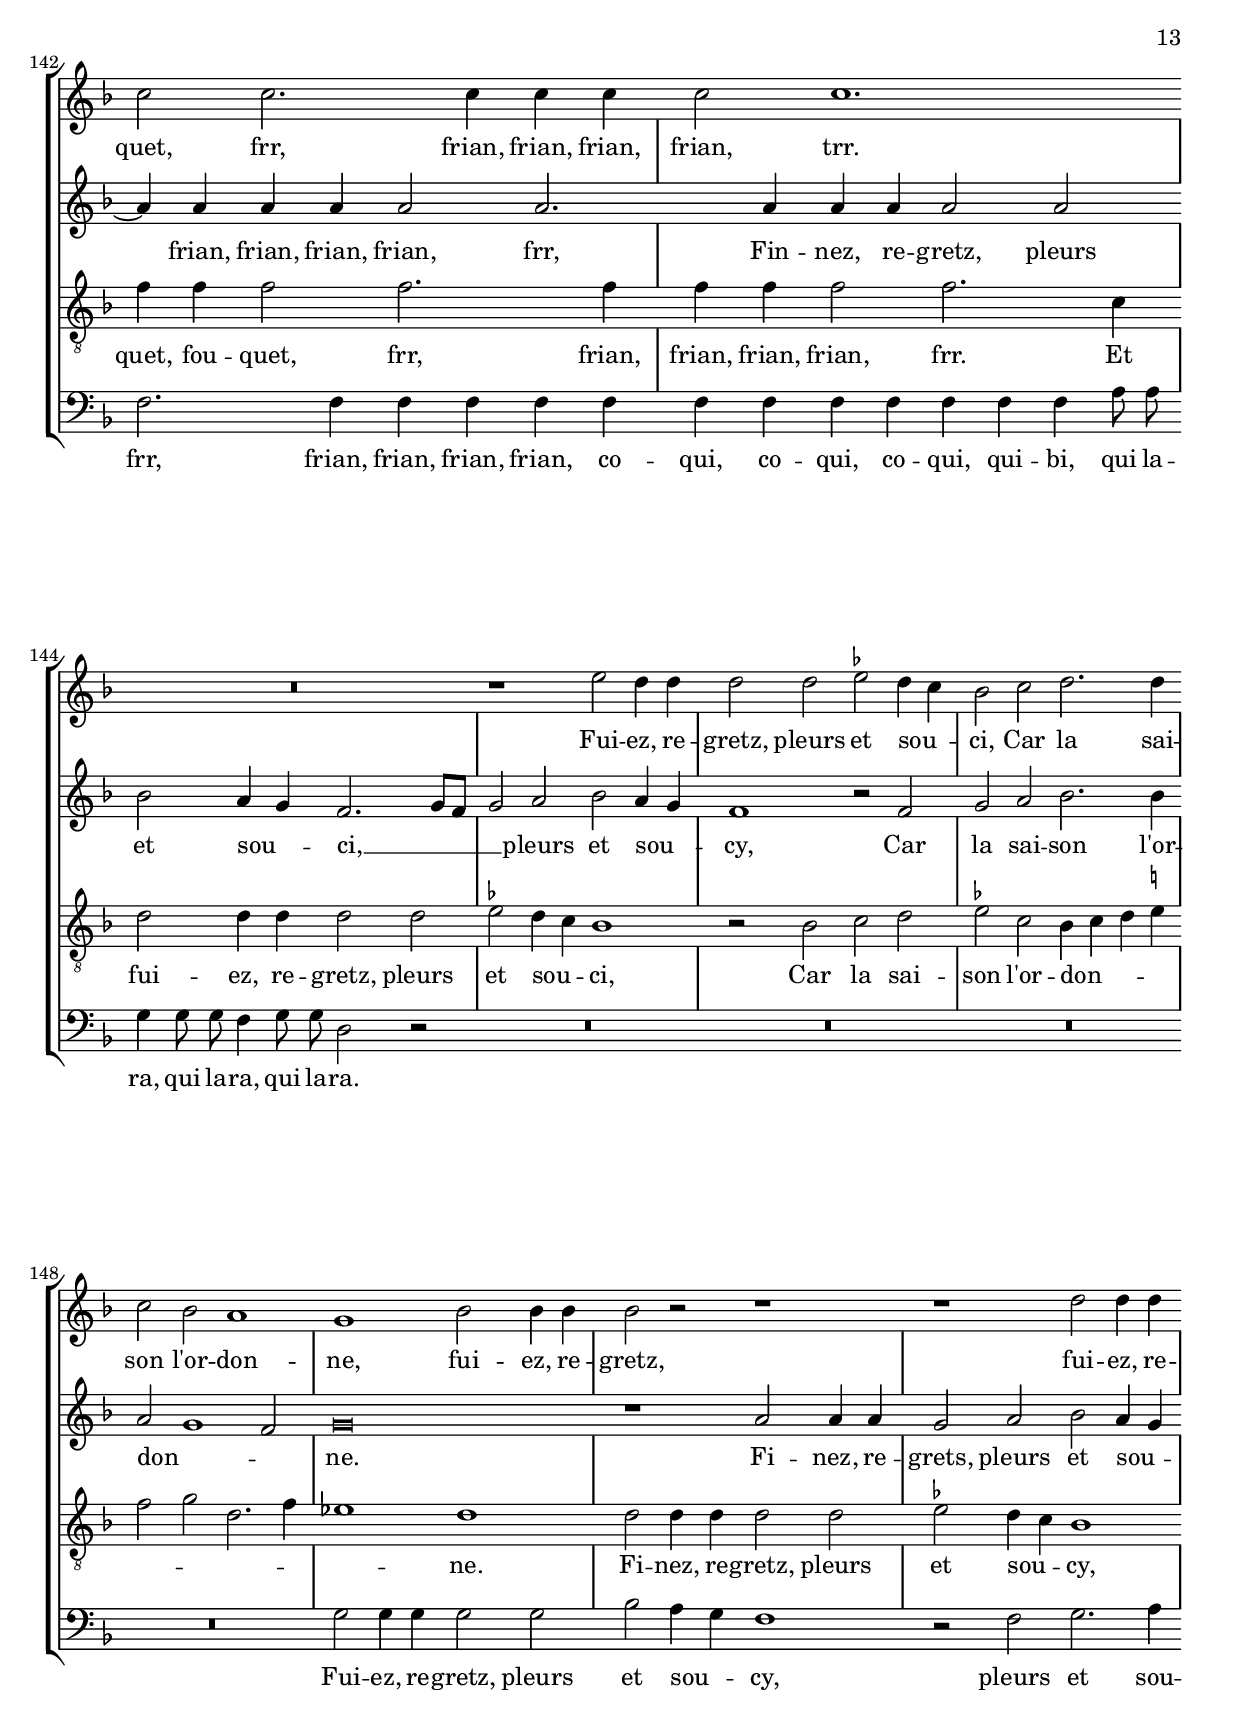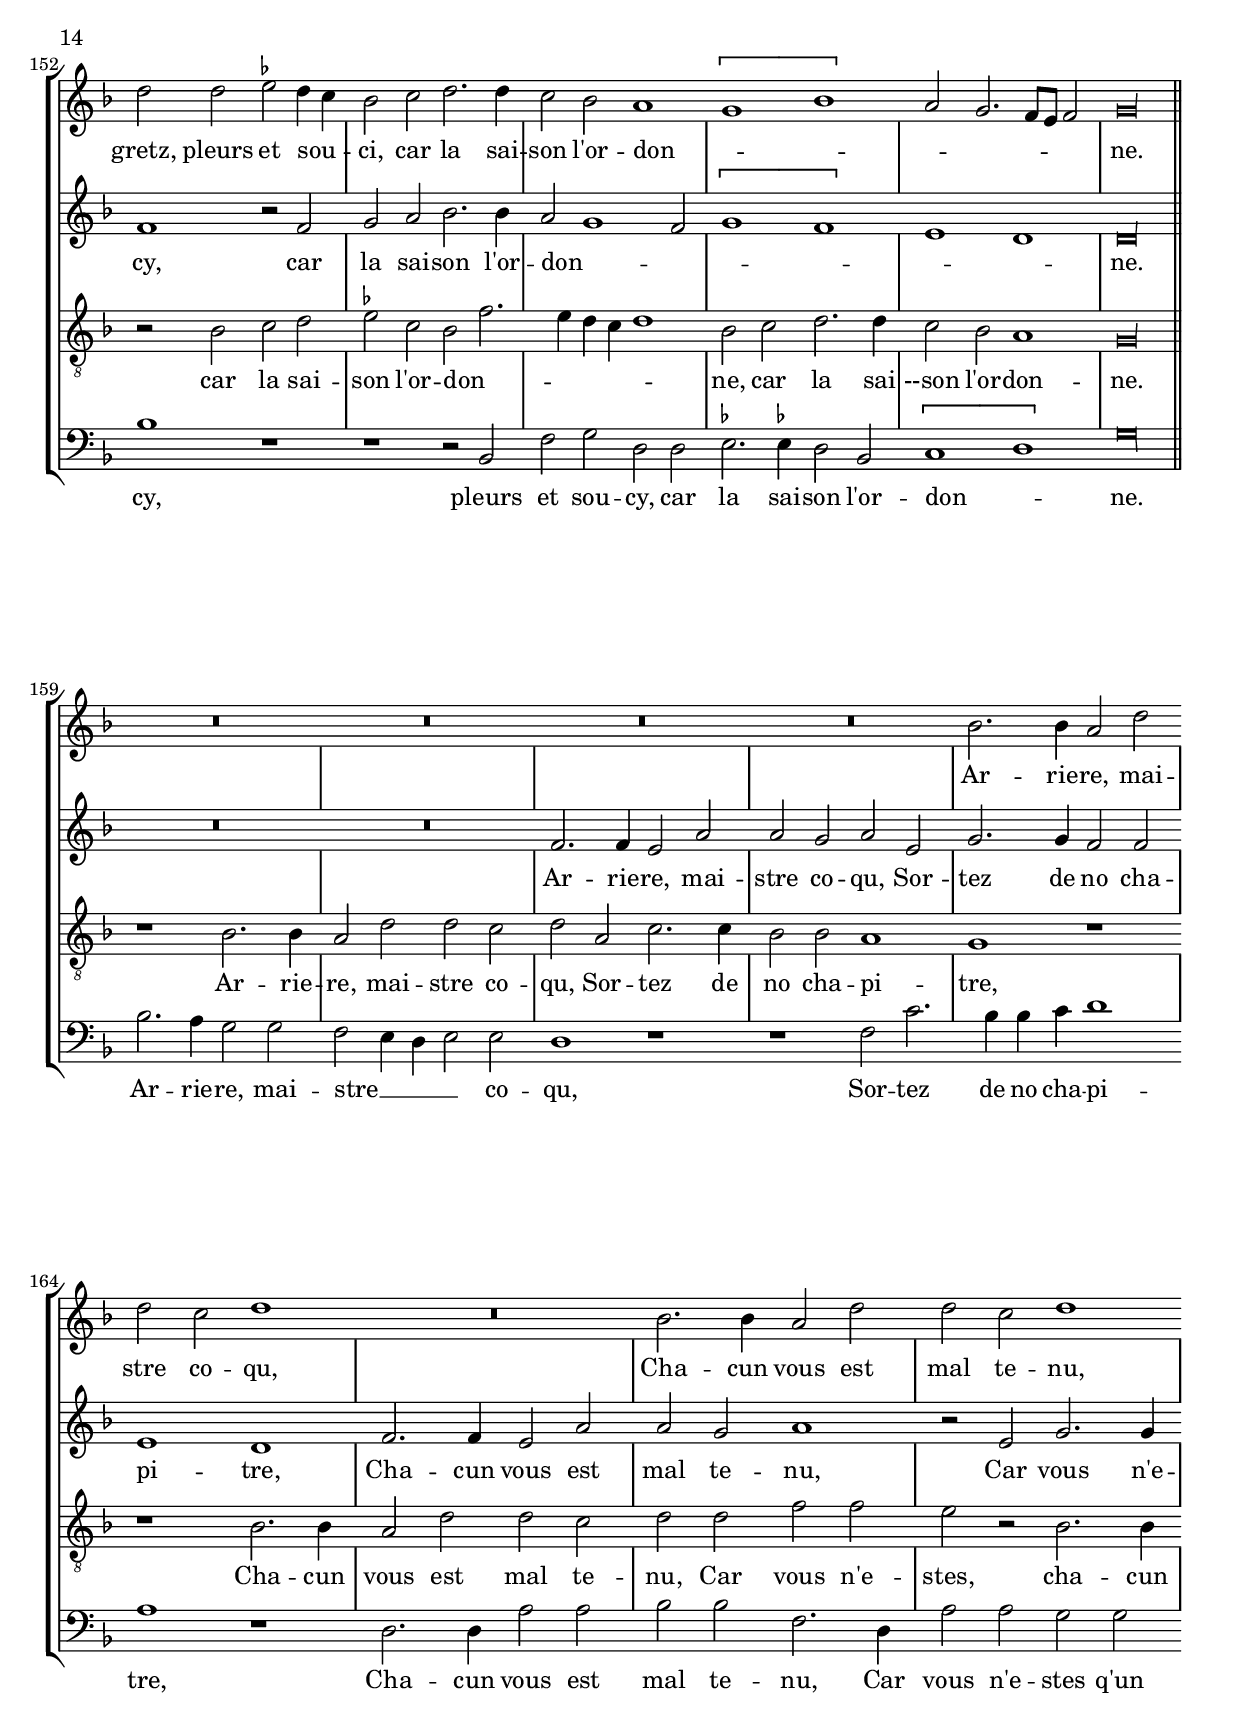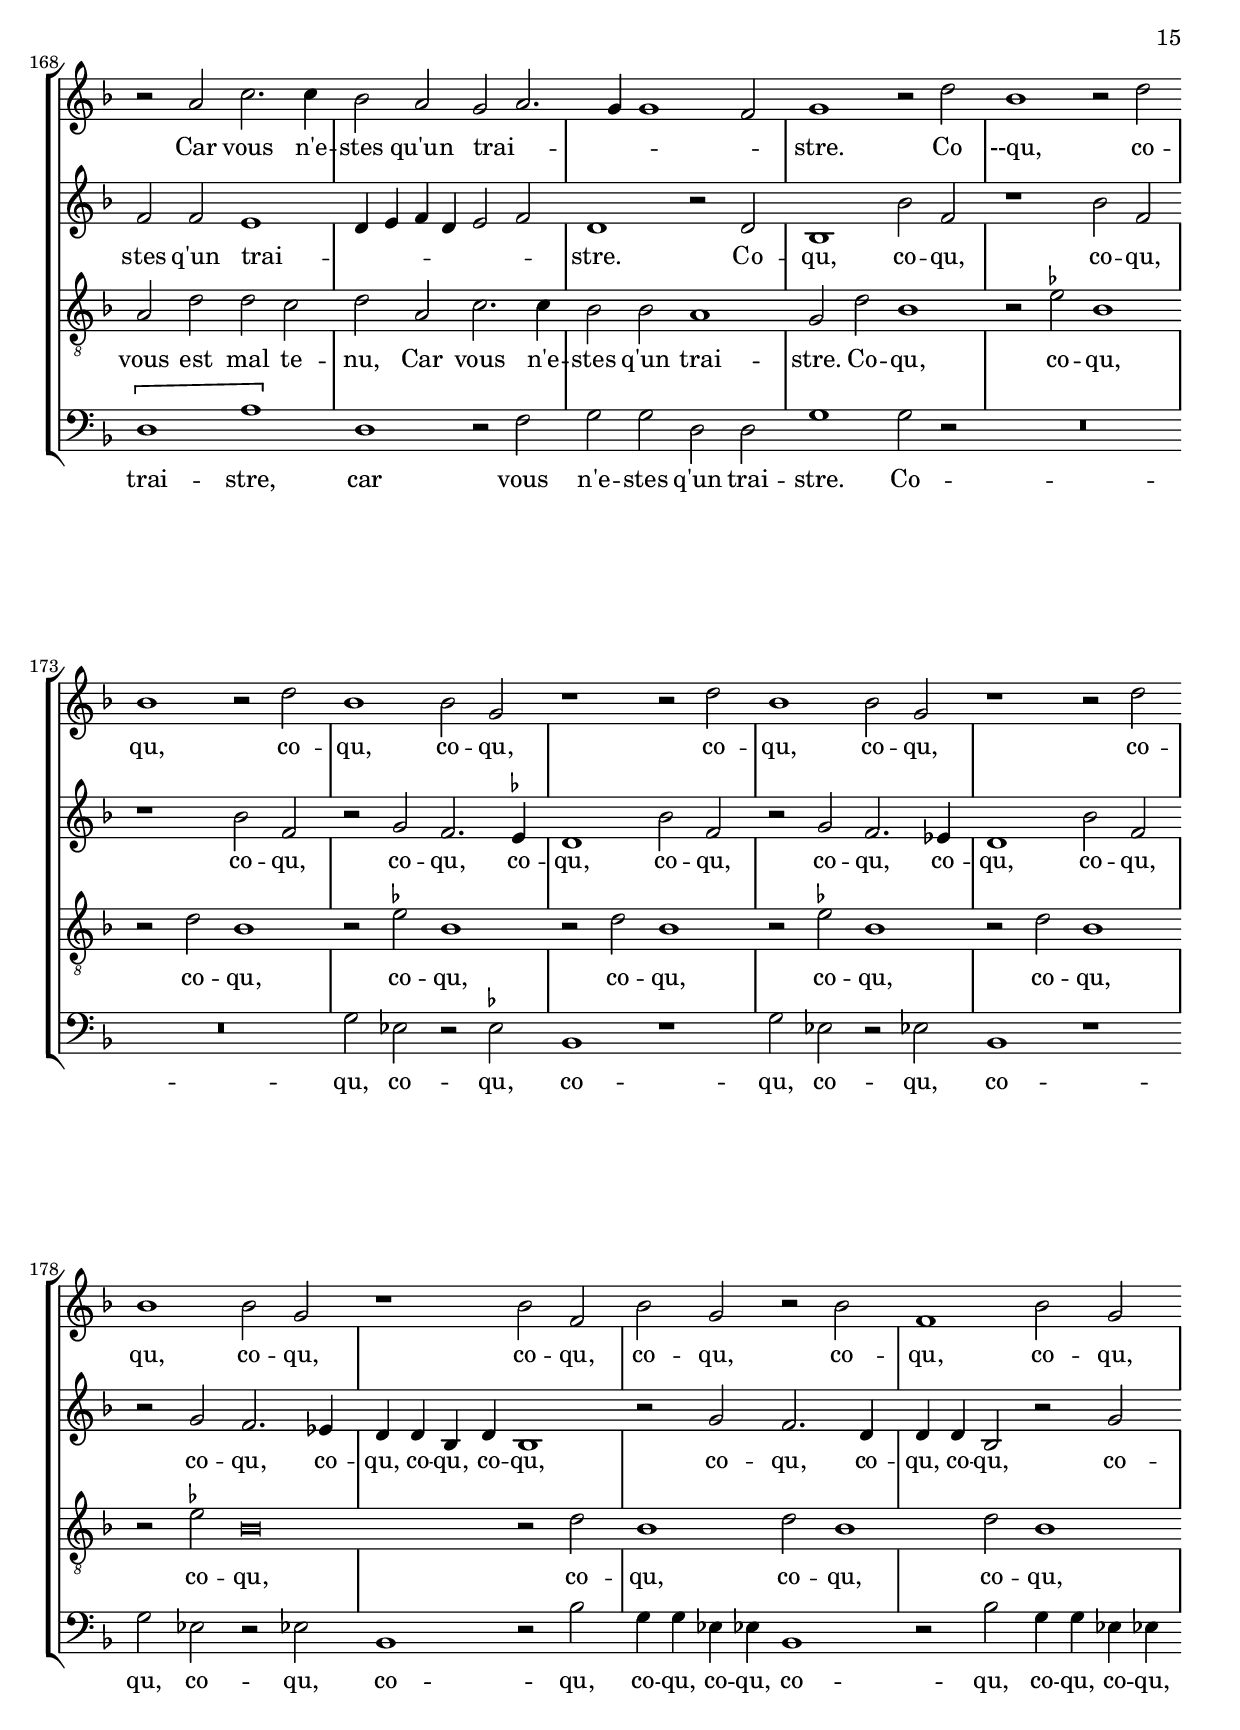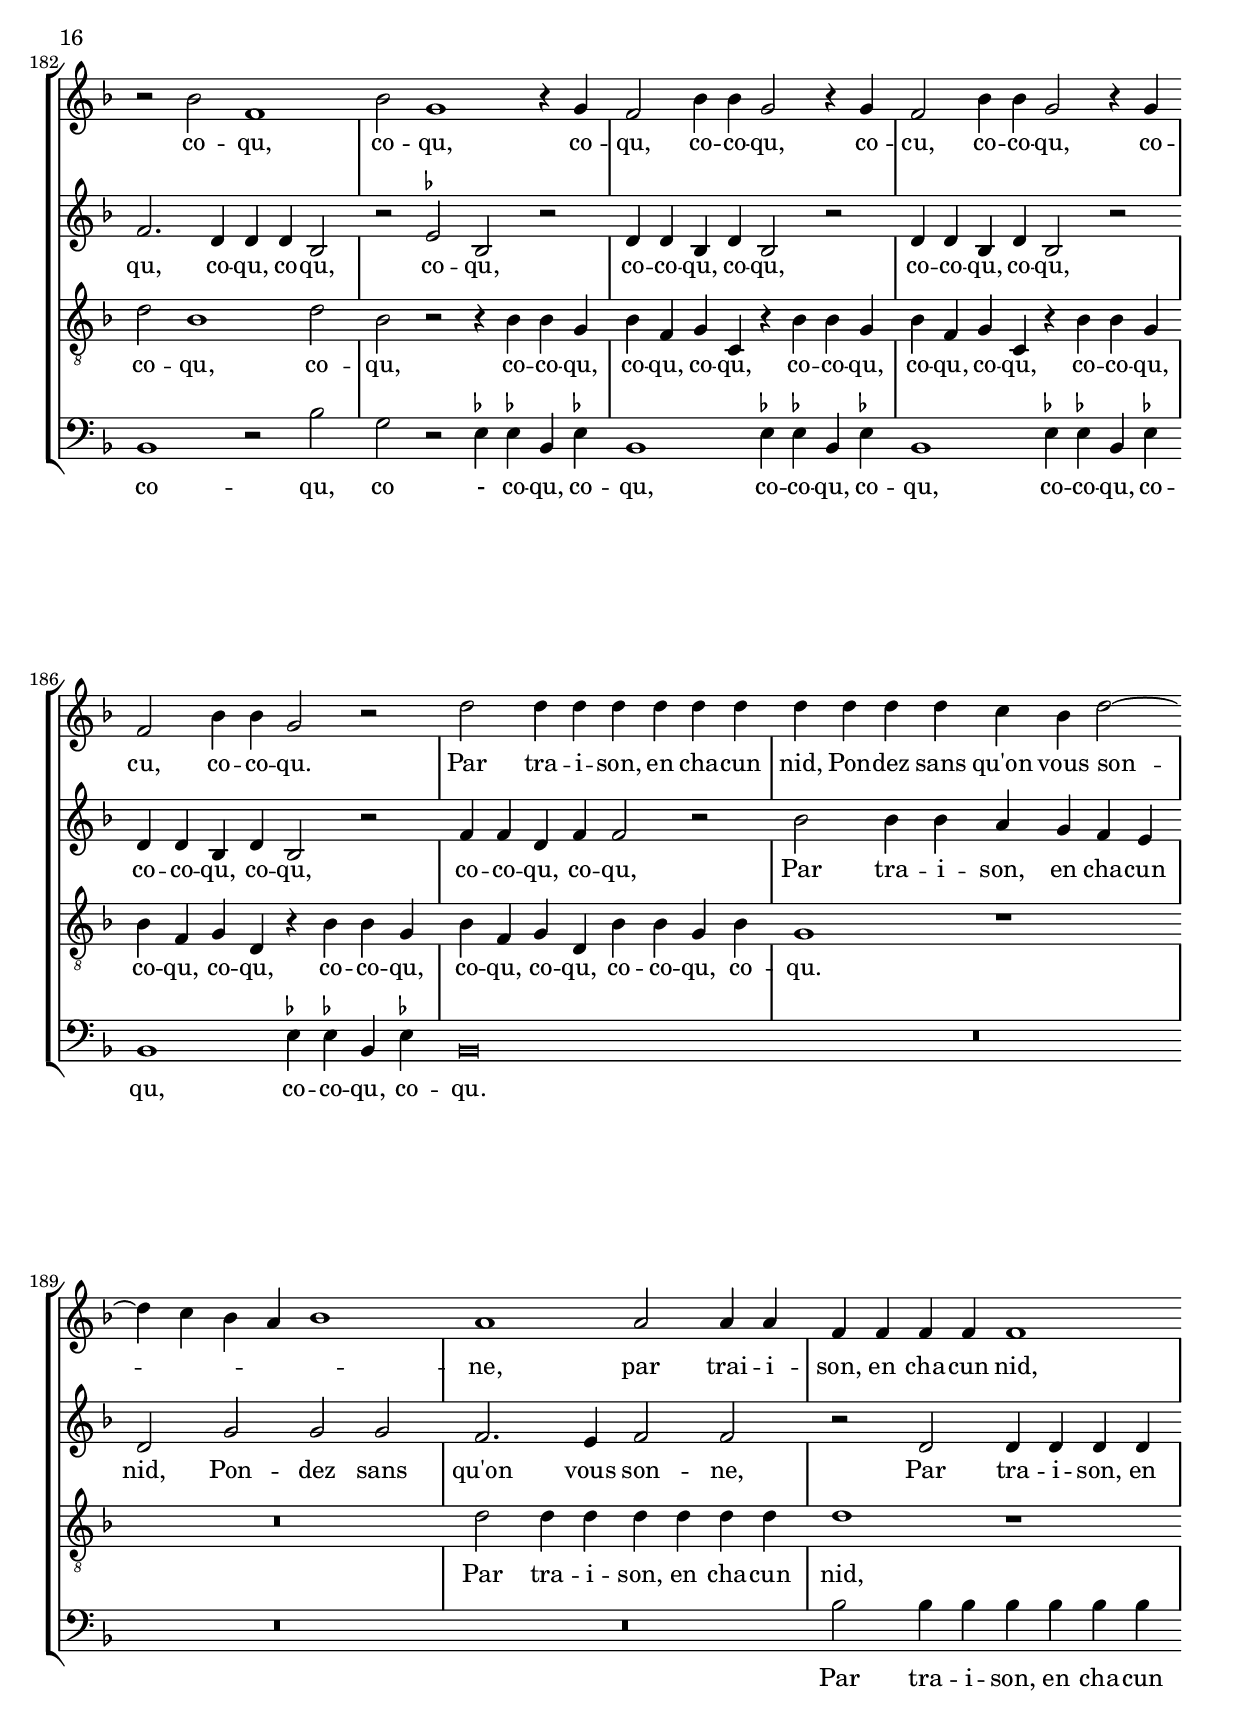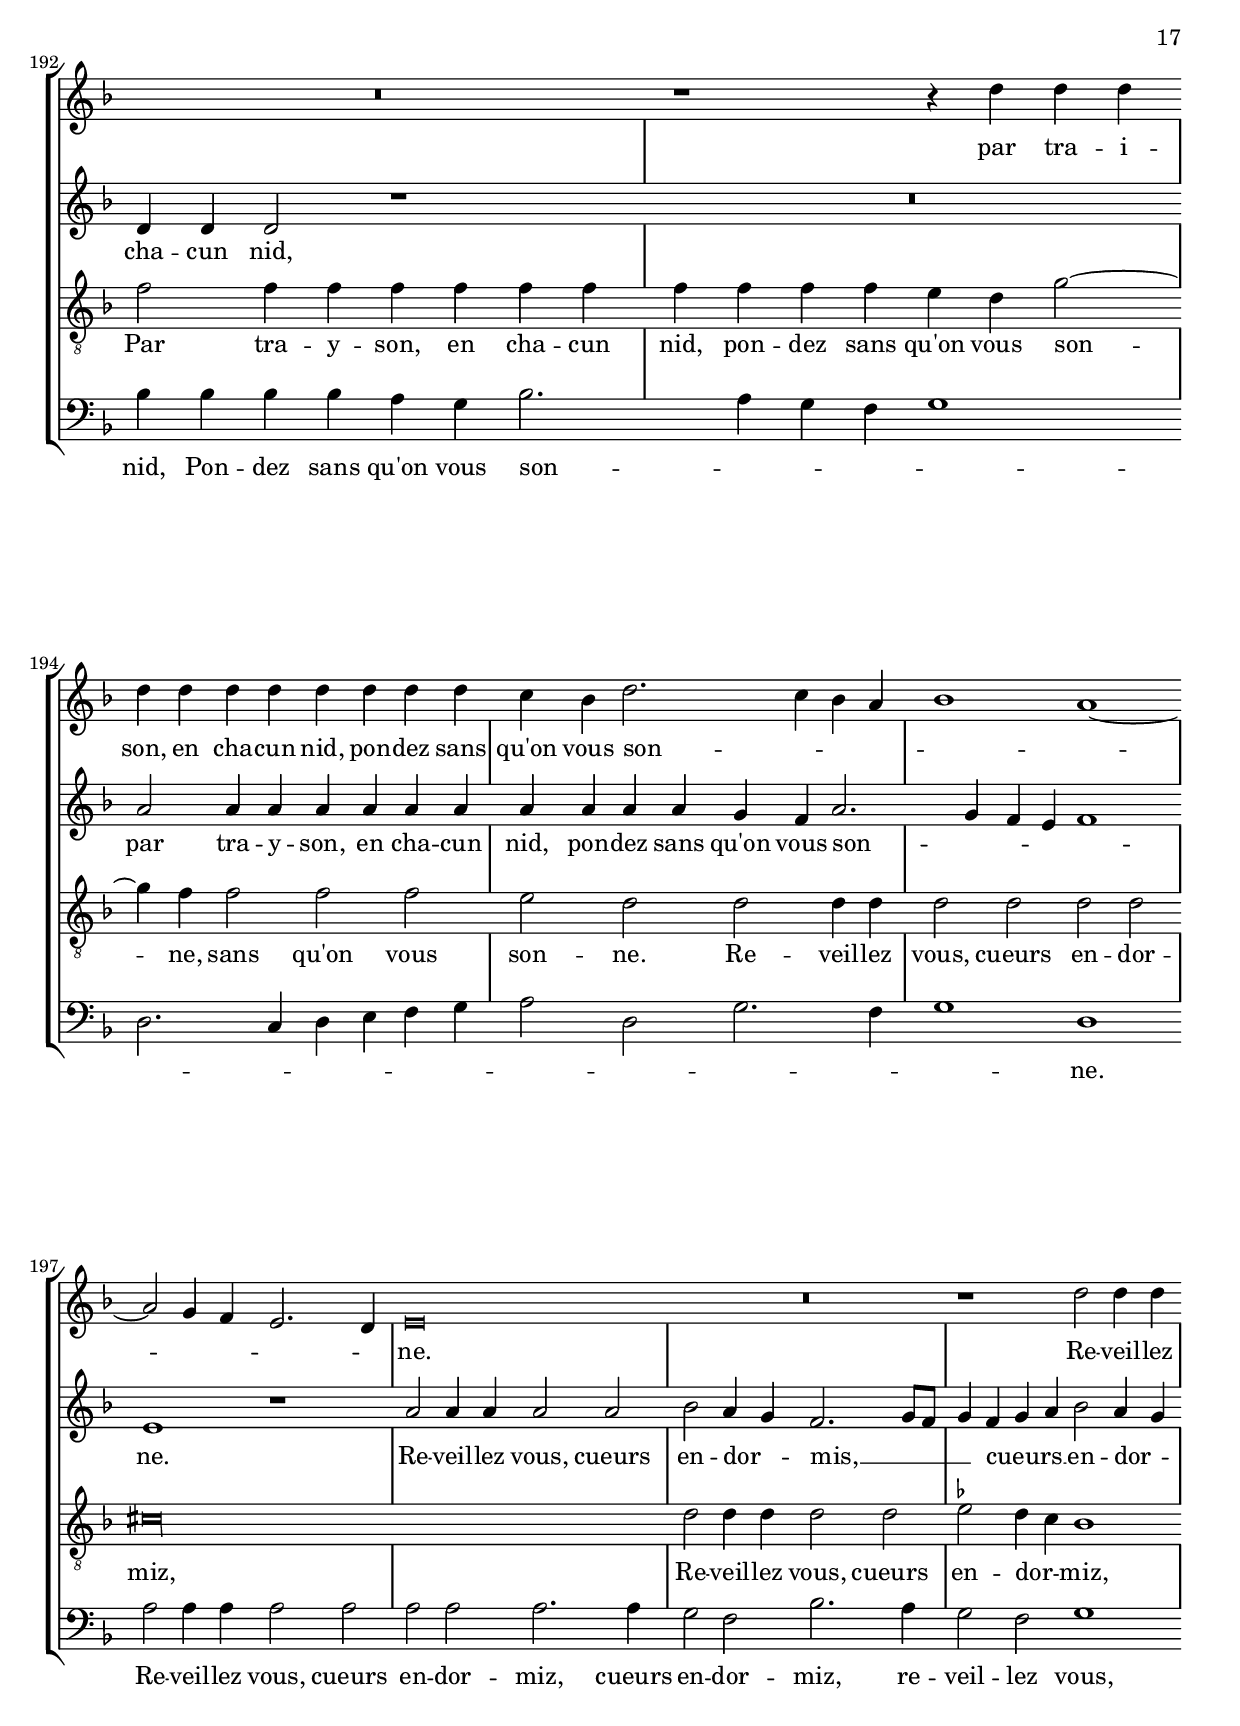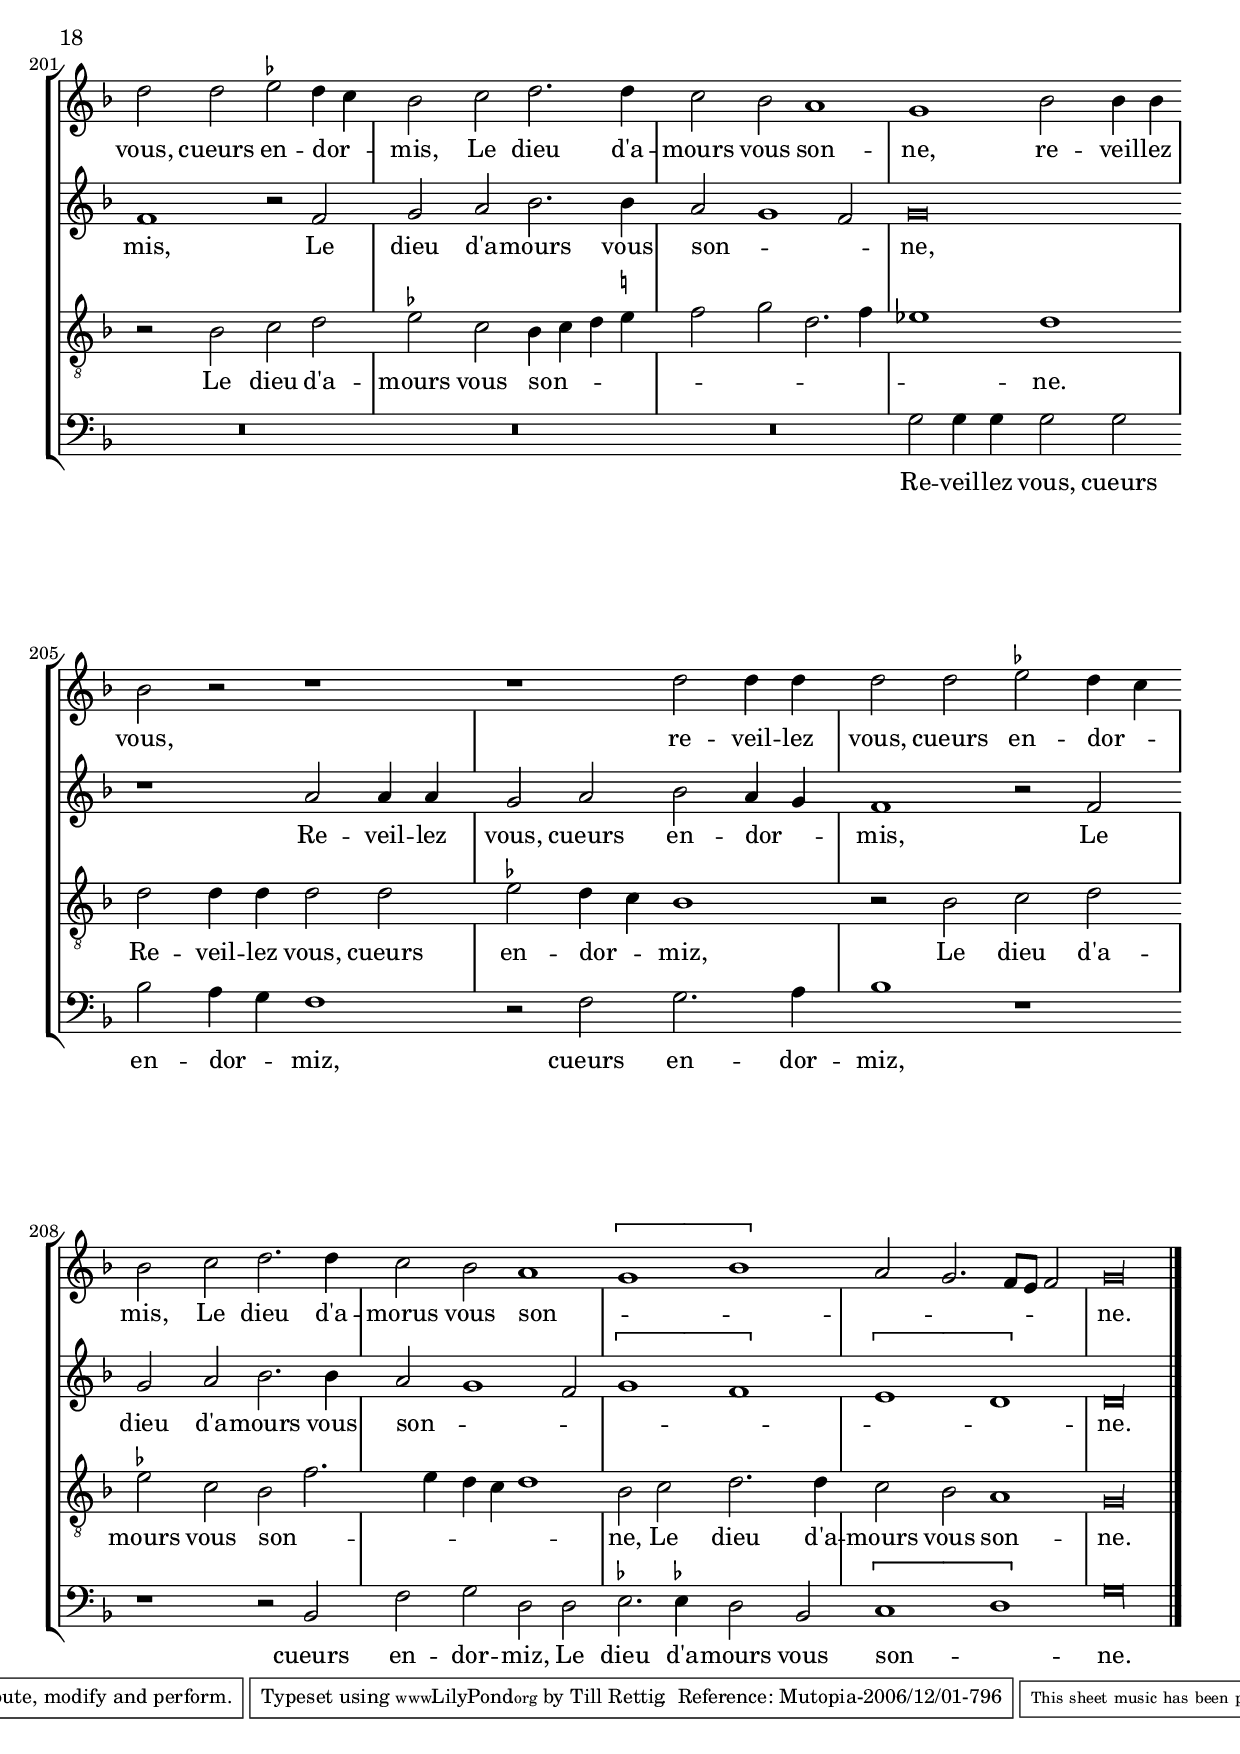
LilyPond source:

\version "2.7.40"
\include "deutsch.ly"
\header {
  filename =  "Oyseaux.ly"
  title = "Le Chant des Oyseaux"
  subtitle =	"Reveilles vous"
 opus = "(Attaignant 1529(?) )"
  composer = "Clement Ianequin"
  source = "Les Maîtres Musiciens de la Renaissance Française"
editor = "M. Henry Expert"
publisher = "Alphonse Leduc, Paris"
year = "1898"
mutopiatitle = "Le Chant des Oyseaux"
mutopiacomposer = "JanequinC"
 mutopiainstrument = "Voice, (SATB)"
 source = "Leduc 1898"
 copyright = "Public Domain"
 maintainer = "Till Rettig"
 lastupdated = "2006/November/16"
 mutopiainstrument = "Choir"
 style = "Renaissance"
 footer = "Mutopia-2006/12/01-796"
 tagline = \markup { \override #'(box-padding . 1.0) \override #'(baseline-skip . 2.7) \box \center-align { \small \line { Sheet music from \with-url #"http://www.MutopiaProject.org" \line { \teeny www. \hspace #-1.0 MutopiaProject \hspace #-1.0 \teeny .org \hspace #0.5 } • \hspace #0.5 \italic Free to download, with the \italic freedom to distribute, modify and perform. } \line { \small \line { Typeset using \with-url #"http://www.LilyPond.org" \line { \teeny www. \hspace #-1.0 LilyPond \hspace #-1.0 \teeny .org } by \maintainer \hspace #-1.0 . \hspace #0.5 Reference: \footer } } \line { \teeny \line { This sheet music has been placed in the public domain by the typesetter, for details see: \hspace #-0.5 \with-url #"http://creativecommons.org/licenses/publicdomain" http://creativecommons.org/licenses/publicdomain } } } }
}
%#(set-default-paper-size "letter")
%#(set-default-paper-size "a4")
#(set-global-staff-size 19.5)
\paper {%besonders viel Noten auf dem Papier
  %#(set-paper-size "a4")
 % annotate-spacing = ##t %Um die Maße anzeigen zu lassen
 % left-margin = 1.5\cm
  print-page-number = ##t
  between-system-padding = #1
  ragged-bottom=##f
  ragged-last-bottom=##t
}
global = {
  \set Score.skipBars = ##t
	#(set-accidental-style 'forget)
%bmolle = ^\markup{\tiny\flat}
%bdurum = ^\markup{\tiny\flat}
%ficta = ^\markup{\tiny\sharp}
\override Staff.VerticalAxisGroup #'minimum-Y-extent = #'(-2 . 2) %kleiner Systemabstand
%{
  % incipit
 % \once \override Score.SystemStartBracket #'transparent = ##t
  \override Score.SpacingSpanner #'spacing-increment = #1.0 % tight spacing
%  \key f \major
 % \time 2/2
 % \once \override Staff.TimeSignature #'style = #'neomensural
  %\override Voice.NoteHead #'style = #'neomensural
  %\override Voice.Rest #'style = #'neomensural
  %\set Staff.printKeyCancellation = ##f %Das vielleicht doch wieder anschalten?
 % \cadenzaOn % turn off bar lines
  %\skip 1*10
 % \once \override Staff.BarLine #'transparent = ##f
  %\bar "||"
 % \skip 1*1 % need this extra \skip such that clef change comes
            % after bar line
 % \bar ""
%}

  % main
  \revert Score.SpacingSpanner #'spacing-increment % CHECK: no effect?
  %\cadenzaOff % turn bar lines on again
  %\once \override Staff.Clef #'full-size-change = ##t
 % \set Staff.forceClef = ##t
  %\key g \minor
  \time 2/2
	\set Score.measureLength = #(ly:make-moment 4 2)
\override Voice.NoteHead #'style = #'baroque
  %\override Voice.NoteHead #'style = #'default
  %\override Voice.Rest #'style = #'default

  % FIXME: setting printKeyCancellation back to #t must not
  % occur in the first bar after the incipit.  Dto. for forceClef.
  % Therefore, we need an extra \skip.
 % \skip 1*1
  %\set Staff.printKeyCancellation = ##t
  %\set Staff.forceClef = ##f
 \skip 1*20
\override Staff.VerticalAxisGroup #'minimum-Y-extent = #'(-4 . 4) %ab S. 2 wieder größerer Abstand
  \skip 1*12 % 
\once \override Staff.BarLine #'transparent = ##f
	\bar "||"
\skip 1*76
	\once \override Staff.BarLine #'transparent = ##f
	\bar "||"
\skip 1*92
	\once \override Staff.BarLine #'transparent = ##f
	\bar "||"
\break
\skip 1*116
	\once \override Staff.BarLine #'transparent = ##f
	\bar "||"
\break
\skip 1*98
	\break
%\skip 1*110
	%\once \override Staff.BarLine #'transparent = ##f
	%\bar ""
%\skip 1*2

\skip 1*12
  % let finis bar go through all staves
\once  \override Staff.BarLine #'transparent = ##f

  % finis bar
  \bar "|."
}

discantusNotes = {
  \relative c'' {
    \set Staff.instrument = "Superius  "
	\set Staff.midiInstrument = "choir aahs"
	\key d \minor
    % main
    \clef "treble"
    R\breve |
    R\breve |
    r1 d2  d4 d |
    d2 d e^\markup{ \tiny \musicglyph #"accidentals.M2"  } %hier ein Erniedrigungszeichen
	   d4 (c) |
    b2 c d2. d4 |
	c2 b a1 |  g b2 b4 b | %Ende Seite 1
	b2 r2 r1 | r1 d2 d4 d d2 d e^\markup{ \tiny \musicglyph #"accidentals.M2" } d4 (c) b2 c d2. d4 | c2 b2 a1( | \[ g1 b1 \] | a2 g2. f8 e f2) |
	%\once \override NoteHead #'transparent = ##t g\breve |
	g\longa |
	%\bar "| |"
	R\breve 
	%Ende Seite 2
	R\breve R R | b2. b4 a2 d d c d1 | R\breve | b2. b4 a2 d d c d1 |
	%Ende S. 3
	r2 a c2. c4 | b2 a g (a2.  g4 g1 f2 ) | g\breve | R | R | r2 a2 c2. b4 a g a2 b4 c b a 
	%Ende S. 4
	g4 f8 f\noBeam g4 b a2 r4 d4 | c2. b4 a2 r4 d | c2. b4 a2 r4 d | c2. b4 a g a2 | b4 c b a g f8 f\noBeam g4 b | a2 r4 a a a a a |
	%Ende S. 5
	b2 a4 (g) f1 | r1 d'2 d4 d | d 2 d e^\markup{\tiny\musicglyph #"accidentals.M2"} d4 (c) | b2 c d2. d4 | c2 b a1 | g b2 b4 b b2 r r1 | r d2 d4 d |
	%Ende S. 6
	d2 d e^\markup{\tiny\musicglyph #"accidentals.M2"} d4 (c) b2 c d2. d4 | c2 b a1( | \[ g b \] | a2 g2. f8 e f2) | g\longa 
	%Doppelstrich
	R\breve R R
	%Ende S.7
	R | b2. b4 a2 d d c d1 | R\breve | b2. b4 a2 d d c d1 | r2 a c2. c4 b2 a g (a2.  g4 g1 f2 )
	%Ende S. 8
	g1 r2 e'2 | d2. c4 b c d e | f1 d2 r2 | d r d r d r d c4 d | e c d2 d2 c4 d |
	%Ende S. 9
	e c d1 c2 ~ (| c4) c8 c\noBeam a4 c8 c\noBeam a1 | R\breve r1 d4 d d d d2 r d4 d d d | d2 f2. e4 d e 
	%Ende S. 10
	f2 r r d2.  c4 b c d2 
	%f2 ~( | f4)
	f2.
	 e4 d e f2 d4 e f f d e^\markup{\tiny\musicglyph #"accidentals.M2"} c b d e^\markup{\tiny\musicglyph #"accidentals.0"} | f2 f c4 c d2 | d4 d d b c d d d |
	%Ende S. 11
	d d d d d d8 d\noBeam d4 d | d d8 d\noBeam d2 r1 | r d2 d4 d | d2 d e^\markup{\tiny\musicglyph #"accidentals.M2"} d4 c b2 c d2. d4 c2 b a1 | g b2 b4 b |
	%Ende S. 12
	b2 r r1 | r d2 d4 d | d2 d e^\markup{\tiny\musicglyph #"accidentals.M2"} d4 c b2 c d2. d4 c2 b a1 (| \[ g1 b1 \] a2 g2. f8 e f2 ) | g\longa
	%Doppelstrich
	R\breve 
	%Ende S. 13
	R\breve R R | b2. b4 a2 d d c d1 | R\breve b2. b4 a2 d d c d1 |
	%Ende S. 14
	r2 a c2. c4 b2 a g 
	%(a2 ~ a4
	(a2.
	 g4 g1 f2) | g\breve | f'4 f f f f f f f |
	%Ende S. 15
	e\breve e4 e e e e e e e | e e e e e e e e | c1 r1 |
	%ende S. 16
	c\breve r4 c c c c c c c c2 c1 r2 | c\breve d1 d |
	%Ende S. 17
	d1 d d d | f4 f f f f f f f f f f f f f f f | f f e f e f e f |
	%Ende S. 18
	e e e e e e e2 | R\breve R | d4 d d d d d d d | d d d d d d d d |
	%Ende S. 19
	d d d2 d1 | e2 e e e | e4 e e e e e e e | e2 c2. c4 c c |
	%Ende S. 20
	c2 c2. c4 c c | c2 c2. c4 c c | c2 c2. c4 c c | c2 c2. c4 c c | c2 c2. c4 c c |
	%Ende S. 21
	c2 c1. | R\breve r1 e2 d4 d | d2 d e^\markup{\tiny\flat} d4( c) | b2 c d2. d4 c2 b a1 | g b2 b4 b |
	%Ende S. 22
	b2 r2 r1 | r1 d2 d4 d | d2 d e^\markup{\tiny\flat} d4 (c) b2 c d2. d4 c2 b a1( | \[ g1 b \] | a2 g2. f8 e f2) | g\longa
	%Doppelstrich Ende S. 23
	R\breve R R R b2. b4 a2 d | d c d1 | R\breve b2. b4 a2 d |
	%Ende S. 24
	d2 c d1 | r2 a c2. c4 b2 a g 
	%(a ~ a4  
	(a2.
	g4 g1 f2) | g1 r2 d' b1 r2 d2 | b1 r2 d2 | b1 b2 g | r1 r2 d'
	%Ende S. 25
	b1 b2 g | r1 r2 d' b1 b2 g | r1 b2 f | b g r b f1 b2 g | r2 b f1 b2 g1 r4 g |
	%Ende S. 26
	f2 b4 b g2 r4 g f2 b4 b g2 r4 g | f2 b4 b g2 r2 | d'2 d4 d d d d d | d d d d c b d2 ~ (d4 c b a b1) |
	%Ende S. 27
	a1 a2 a4 a f f f f f1 | R\breve r1 r4 d'4 d d | d d d d d d d d | c b d2. (c4 b a |
	%Ende S. 28
	b1 a1 ~ a2 g4 f e2. d4) | e\breve R\breve r1 d'2 d4 d | d2 d e^\markup{\tiny\flat} d4 (c) | b2 c d2. d4 | c2 b a1 |
	%Ende S. 29
	g1 b2 b4 b b2 r2 r1 | r d2 d4 d | d2 d e^\markup{\tiny\flat} d4 (c) b2 c d2. d4 | c2 b a1 (| \[g1 b \] a2 g2. f8 e f2 ) g\longa
	%Finis
  }
}

discantusLyrics = \lyricmode {

  % main
  Re -- veil -- lez 
  vous, cueurs en -- dor -- 
  mis, Le dieu d'a -- 
  mours vous son --
  ne, re -- vei -- lez
%Ende Seite 1
  vous, Re -- veil -- lez vous, cueurs en -- dor -- mis, Le dieu d'a -- mours vous son -- ne. 
	%Ende Seite 2
	A ce pre -- mier iour de may Pour vous me -- tre hors d'e -- smay 
	%Ende S. 3
	De -- stou -- pez voz o -- reil -- les. Et fa -- ri -- ra -- ri -- ron, fa -- ri -- ra -- ri -- ron, fe -- re -- ly, io -- ly, io -- ly, io -- ly, io -- ly, io -- ly, et fa -- ri -- ra -- ri -- ron, fa -- ri -- ra -- ri -- ron, fe -- re -- ly io -- ly. Vous se -- rez tous en 
	%Ende S. 5
	ioy -- e __ mis, Vous se -- rez tous en ioy -- e __ mis, Car la sai -- son est bon -- ne. Vous se -- rez tous, vous se -- rez
	%Ende S. 6
	tous en ioy -- e __ mis, Car la sai -- son est bon -- ne.
	%Ende S. 7
	Vous or -- rez, á mon ad -- vis, Que fe -- ra le roy mau -- vis D'u -- ne voix au -- ten -- ti -- 
	%Ende S. 8
	que: Ti, ti, ti, ti, ti, ti, py -- ti, chou, chou, chou, chou, chou -- thi, thou -- y, thou -- y, thou -- y, thou --
	%Ende S. 9
	y, chou -- thi. Toy __ que dy tu, que dy tu. Le pe -- tit mi -- gnon, le pe -- tit mi -- gnon. Sain -- cte te -- ste 
	%Ende S. 10
	Dieu! sain -- cte te -- ste Dieu! sain -- cte te -- ste Dieu! Il est temps, temps, d'a -- ler boi -- re, il est temps, temps. Au ser -- mon, ma mai -- stresse. A saint Tro -- tin Voir
	%Ende S. 11
	saint Ro -- bin, Mon -- strer le te -- tin, Le doulx mu -- se -- quin! Ri -- re et gau -- dir c'est mon de -- vis, Cha -- cun s'i ha -- ban -- don -- ne. Rire et gau --
	%Ende S. 12
	dir, ri -- re et gau -- dir c'est mon de -- vis, Cha -- cun s'i ha -- ban -- don -- ne.
	%Ende S.s 13
	Ros -- si -- gnol du boys io -- ly, Pour vous met -- tre hor d'en -- nuy 
	%Ende S. 14
	Vo -- stre gor -- ge iar -- gon -- ne: Frian, frian, frian, frian, frian, frian, frian, frian,
	%Ende S. 15
	teo, tu, tu, tu, tu, tu, tu, tu, tu, co -- qui, co -- qui, co -- qui, co -- qui, tu.
	%Ende S. 16
	oy oy ty oy ty oy ty oy ty, trr, tu, huit, huit, 
	%Ende S. 17
	huit, huit, huit, huit, teo teo teo teo teo teo teo teo teo, frian, frian, frian, frian, frian, frian, frian, frian, ty -- cun, ty -- cun, ty -- cun, tur -- ry, tur -- ry tur -- ry  qui -- by.
	tu, tu, tu, tu, tu, fou -- quet fou -- quet fi, ti, fi, ti, frian, frian, frian,
	%Ende S. 19
	frian, fi ti, trr, huit, huit, huit, huit, tar, tar, tar, tar, tar, tar, tar, tar, tar, trr, oy ti, oy
	%Ende S. 20
	ti, trr, tu -- ri, tur -- ri, qrr, qui bi, qui -- bi, frr, fi ti, fi ti, frr fou -- quet, fou -- quet, frr, frian, frian, frian,
	%Ende S. 21
	frian, trr. Fui -- ez, re -- gretz, pleurs et sou -- ci, Car la sai -- son l'or -- don -- ne, fui -- ez, re -- gretz, fui -- ez, re -- gretz, pleurs et sou -- ci, car la sai -- son l'or -- don -- ne.
	%ende S. 23
	Ar -- rie -- re, mai -- stre co -- qu, Cha -- cun vous est
	%Ende S. 24
	mal te -- nu, Car vous n'e -- stes qu'un trai -- stre. Co --qu, co -- qu, co -- qu, co -- qu, co -- qu, co -- qu, co -- qu, co -- qu, co -- qu, co -- qu, co -- qu, co -- qu, co -- qu, co -- qu, co -- qu, co -- co -- qu, co -- cu, co -- co -- qu, co -- cu, co -- co -- qu. Par tra -- i -- son, en cha -- cun nid, Pon -- dez sans qu'on vous son -- ne, par trai -- i -- son, en cha -- cun nid, par tra -- i -- son, en cha -- cun nid, pon -- dez sans qu'on vous son -- ne. Re -- veil -- lez vous, cueurs en -- dor -- mis, Le dieu d'a -- mours vous son -- ne, re -- veil -- lez vous, re -- veil -- lez vous, cueurs en -- dor -- mis, Le dieu d'a -- morus vous son -- ne. 
	%Ende S. 30
}

altusNotes = {
  \relative c'' {
    \set Staff.instrument = "Contratenor  "
	\set Staff.midiInstrument = "choir aahs"
	\key d \minor
    % main
    \clef "treble"
     a2 a4 a a2 a| b a4 (g) f2. (g8 a | g2) a b a4 (g) |  f1 r2 f | g a b2. b4 | a2 (g1 f2) | g\breve |%Ende Seite 1
	r1 a2 a4 a | g2 a b a4 (g) | f1 r2 f2 | g a b2. b4 | a2 (g1 f2 | \[ g1 a \] | \[ e d) \]  | d\longa |
	%Doppelstrich
	R\breve
	%Ende S. 2
	R f2. f4 e2 a2 | a g a c | g2. g4 f2 f | e1 d | f2. f4 e2 a a g a1 | r2 e g2. g4
	%Ende S. 3
	f2 f e1( | d4 e f d e2 f) | d1 r2 d d4 d d d e1 | R\breve | r1 r2 c | f2. f4 e d e2 | f4 g f e d c8 c\noBeam d4 f |
	%Ende S. 4
	e4 d d d8 e\noBeam f4 f e d | a'2 r d,8 d\noBeam d\noBeam d\noBeam f4 g | a2 r d,8 d\noBeam d\noBeam d\noBeam f4 g | a2 r d, d | r2 r4 f d d8 d\noBeam d4 e | f\breve |
	%Ende S. 5
	r1 a2 a4 a | g2 a b a4 (g) | f1 r2 f g a b2. b4 | a2 (g1 f2) g\breve | r1 a2 a4 a | g2 a b a4 (g) |
	%Ende S. 6
	f1 r2 f | g a b2. b4 | a2 (g1 f2 \[g1 f1\] \[e1 d)\] | d\longa
	%Doppelstrich
	R\breve R f2. f4 e2 a |
	%Ende S. 7
	a2 g a e g2. g4 f2 f | e1 d | f2. f4 e2 a a g a1 | r2 e g2. g4 f2 f e1( | d4 e f d e2 f) | d1 r2 a' |
	%Ende S. 8
	b2. b4 a2 g f r4 f g a b g | a2. f4 g a b g | a2. f4 g a b g | a\breve r2 f2 f4 g a b | 
	%Ende S. 9
	a2 f f4 g a b | a2 r4 c, d c f2. f8 f\noBeam f4 f8 f\noBeam a2. a8 a\noBeam | g4 g g g b2. b4 b b b b b2 b4 b | b b b b a a b2 |
	%Ende S. 10
	r2 b2. a4 g a b2 b g f8 g\noBeam a\noBeam b | a2 b4 b b b8 b\noBeam b4 b | b b b b a b g b | a2 r4 a a a b b | a f a b8 b\noBeam a4 f b b |
	%Ende S. 11
	a4 a a2 a4 a a a | b2 a4 (g) f2. (g8 a\noBeam | g2) a b a4 (g) | f1 r2 f2 g a b2. b4 | a2 (g1 f2) g\breve |
	%Ende S. 12
	r1 a2 a4 a g2 a b a4 (g) | f1 r2 f | g a b2. b4 | a2 (g1 f2 \[ g1 f \] | \[ e d) \] d\longa
	%Doppelstrich
	R\breve 
	%Ende S. 13
	R\breve f2. f4 e2 a a g a e | g2. g4 f2 f | e1 d | f2. f4 e2 a a g a1 | r2 e g2. g4
	%Ende S. 14
	f2 f e1( | d4 e f d e2 f2) | d\breve | d4 d d d d d d d | d d d d d2 r4 a' |
	%Ende S. 15
	g4 a g a g2 r4 a | g a g a g2 r4 a8 a\noBeam | g4 a8 a\noBeam g4 a8 a\noBeam g4 g8 g\noBeam g4 g | a1 a1 ~( | a1) 
	%a ~ (a)
	a\breve
	 a1 ~(| a) 
	%a\breve 
	%a ~( | a)
	a\breve
	 r4 a8 a\noBeam f4 a8 a\noBeam | f\breve 
	%Ende S. 17
	b4 b b b b b b b | b b b b b b b b | a a a a a2 r2 | r4 b a b a b a b | a2 a2. a8 a\noBeam g4 a8 a\noBeam
	%Ende S. 18
	g1 r 1 | fes\breve^\markup{ "[sic]"} | f\breve | f4 f f f f f f f | f f f f f f f f |
	%Ende S. 19	
	f2 f1 g2 ~ ( g4) g g g g a g a | g g g g g a g a | g g8 g\noBeam a4 a a2 
	%a2 ~( |
	a2.
	%Ende S. 20
	%a4) 
	a4 a a a2 a2 ~ ( a4 ) a a a a2 
	%a2 ~ (a4) 
	a2.
	a4 a a a2 
	%a2 ~ (a4) 
	a2.
	a4 a a a2 a2 ~ (a4) a a a a2 
	%a2 ~
	a2.
	%Ende S. 21
	%(a4) 
	a4 a a a2 a | b2 a4 (g) f2. (g8 f | g2) a b a4 (g) | f1 r2 f2 | g a b2. b4 a2 (g1 f2) | g\breve|
	%Ende S. 22
	r1 a2 a4 a | g2 a b a4 (g) | f1 r2 f2 | g a b2. b4 | a2 (g1 f2 | \[ g1 f \] e d ) | d\longa
	%Doppelstrich Ende S. 23
	R\breve R f2. f4 e2 a2 | a g a e g2. g4 f2 f | e1 d | f2. f4 e2 a a g a1 |
	%Ende S. 24
	r2 e g2. g4 | f2 f e1( | d4 e f d e2 f )| d1 r2 d | b1 b'2 f | r1 b2 f | r1 b2 f | r2 g f2. e4^\markup{\tiny\flat} d1 b'2 f |
	%Ende S. 25
	r2 g f2. es4 | d1 b'2 f | r g f2. es4 | d d b d b1 | r2 g'2 f2. d4 | d d b2 r g' | f2. d4 d d b2 | r2 e^\markup{\tiny\flat} b r |
	%Ende S. 26
	d4 d b d b2 r | d4 d b d b2 r | d4 d b d b2 r | f'4 f d f f2 r | b2 b4 b a g f e | d2 g g g 
	%Ende S. 27
	f2. e4 f2 f | r d2 d4 d d d | d d d2 r1 | R\breve | a'2 a4 a a a a a | a a a a g f 
	%a2 (~
	a2.
	%Ende S. 28
	%a4
	 (g4 f e f1) | e1 r1 | a2 a4 a a2 a | b a4 (g) f2. (g8 f g4) f (g a ) b2 a4 (g) | f1 r2 f | g a b2. b4 | a2 (g1 f2 )|
	%Ende S. 29
	g\breve | r1 a2 a4 a | g2 a b a4 (g) | f1 r2 f2 | g a b2. b4 | a2 (g1 f2 \[g1 f \] \[e d )\]  | d\longa
	%Finis
    %\once \override NoteHead #'transparent = ##t g1 |
    %g\breve |
  }
}

altusLyrics = \lyricmode {

  % main
  Re -- veil -- lez vous, cueurs  en -- dor -- mis, __ cueurs en -- dor -- mis, Le  dieu d'a -- mours vous son -- ne,
  %Ende Seite 1
	Re -- veil -- lez vous, cueurs en -- dor -- mis, Le dieu d'a -- mours vous son -- ne.
	%Ende Seite 2
	A ce pre -- mier iour de may Oi -- seaulx fe -- ront mer -- veil -- les, Pour vous met -- tre hors d'e -- smay De -- stou -- pez
	%Ende S. 3
	voz o -- reil -- les. Et fa -- ri -- ra -- ri -- ron, Et fa -- ri -- ra -- ri -- ron, fa -- ri -- ra -- ri -- ron, fe -- re -- ly io -- ly, io -- ly, fe -- re -- ly, io -- ly, io -- ly, fe -- re -- ly io -- ly, io -- ly, fe -- re -- ly io -- ly, io -- ly, io -- ly, io -- ly fe -- re -- ly io -- ly.
	%Ende S. 5
	Vous se -- rez tous en ioy -- e __ mis, Car la sa -- son est bon -- ne. Vous se -- rez tous en ioy -- e __ mis, Car la say -- son est bon -- ne. Vous or -- rez, à 
	%Ende S. 7
	mon ad -- vis, U -- ne doul -- ce mu -- si -- que Que fe -- ra le roy mau -- vis D'u -- ne voix au -- ten -- ti -- que: Ty, ty, py -- ty, py -- ty, chou -- ty thou -- y, thou -- y, chou -- ty, thou -- y, thou -- y, chou -- ty, thou -- y, thou -- y, chou -- ty, thou -- y, thou --
	%Ende S. 9
	y, chou -- ti, thou -- y, thou -- y. Tu di, tu di, Le pe -- tit san -- son -- net, le pe -- tit mi -- gnon, pe -- ti -- te, le  pe -- tit mi -- gnon. Qu'est là bas, pas -- se, pas -- se, vil -- lain!
	%Ende S. 10
	Sain -- cte te -- ste Dieu! Quio, quio, le pe -- tit mi -- gnon, Tost, tost, tost, au ser -- mon, Le pe -- tit san -- son -- net, din, dan, din, dan. Sus, ma dame, à la mes -- se Sain -- cte Ca -- quet -- te Qui ca --
	%Ende S. 11
	quet -- te. Ri -- re_et gau -- dir c'est mon de -- vis, __ c'est mon de -- vis, Cha -- cun s'y ha -- ban -- don -- ne.
	%Ende S. 12
	Ri -- re_et gau -- dir c'est mon de -- vis, Cha -- cun s'i ha -- ban -- don -- ne.
	%Ende S. 13
	Ros -- si -- gnol du goys io -- ly, A qui la voix re -- son -- ne, Pour vous met -- tre hors d'en -- nuy Vo -- stre gor --
	%Ende S. 14
	ge iar -- gon -- ne: Frian, frian, frian, frian, frian, frian, frian, frian, frian, frian, frian, frian, frian,  ti --
	%Ende S. 15
	cun, ti -- cun, ti -- cun, ti -- cun, ti -- cun, ti -- cun, qui la -- ra, qui la -- ra, qui la -- ra, fe -- re -- li fy, fy, tu, tu, tu, tu, qui la -- ra, qui la -- ra, 
	%Ende S. 17
	te -- o, te -- o, te -- o, te -- o, te -- o, te -- o, te -- o, te -- o, te -- o, te -- o, tar, oy ty, oy ty, oy ty, oy ty, trr, qui la -- ra qui la --
	%Ende S. 18
	ra, tu, tu, tu fou -- quet, fou -- quet, fi, ti, fi, ti, frian, frian, frian, frian, tur -- ri, tur --
	%Ende S. 19
	ri, tu, tu, tu, tu, tu, tu, oy ti, oy ti tur -- ri, tur -- ri, ti -- cun, ti -- cun, fe -- re -- li fi, fi, frr,
	%Ende S. 20
	oy ti, oy ti, trr, tur -- ri tur -- ri vrr, fi -- ti, fi -- ti, frr, fou -- quet, fou -- quet frr, frian, frian, frian, frian, frr, 
	%Ende S. 21
	Fin -- nez, re -- gretz, pleurs et sou -- ci, __ pleurs et sou -- cy, Car la sai -- son l'or -- don -- ne.
	%Ende S. 22
	Fi -- nez, re -- grets, pleurs et sou -- cy, car la sai -- son l'or -- don -- ne.
	%Doppelstrich, Ende S. 23
	Ar -- rie -- re, mai -- stre co -- qu, Sor -- tez de no cha -- pi -- tre, Cha -- cun vous est mal te -- nu, 
	%Ende S. 24
	Car vous n'e -- stes q'un trai -- stre. Co -- qu, co -- qu, co -- qu, co -- qu, co -- qu, co -- qu, co -- qu,
	%Ende S. 25
	co -- qu, co -- qu, co -- qu, co -- qu, co -- qu, co -- qu, co -- qu, co -- qu, co -- qu, co -- qu, co -- qu, co -- qu, co -- qu, co -- qu,
	%Ende S. 26
	co -- co -- qu, co -- qu, co -- co -- qu, co -- qu, co -- co -- qu, co -- qu, co -- co -- qu, co -- qu, Par tra -- i -- son, en cha -- cun nid, Pon -- dez sans
	%Ende S. 27
	qu'on vous son -- ne, Par tra -- i -- son, en cha -- cun nid, par tra -- y -- son, en cha -- cun nid, pon -- dez sans qu'on vous son -- ne. Re -- veil -- lez vous, cueurs en -- dor -- mis, __ cueurs __ en -- dor -- mis, Le dieu d'a -- mours vous son -- ne, Re -- veil -- lez vous, cueurs en -- dor -- mis, Le dieu d'a -- mours vous son -- ne.
	%Ende S. 30
}

tenorNotes = {
  \relative c' {
    \set Staff.instrument = "Tenor  "
	\set Staff.midiInstrument = "choir aahs"
	\key d  \minor
    % main
    \clef "treble_8"
    R\breve d2 d4 d d2 d | e^\markup{ \tiny \musicglyph #"accidentals.M2"  } d4 (c) b1 | r2 b c d e^\markup{\tiny\musicglyph #"accidentals.M2"  } c b4 (c d e^\markup{ \tiny \musicglyph #"accidentals.0"  } f2 g d2. f4 | es1) d1|
	%Ende Seite 1
	d2 d4 d d2 d | e^\markup{ \tiny \flat } d4 (c) b1 | r2 b c d | e^\markup{ \tiny \musicglyph #"accidentals.M2"  } c b (f'2.  e4^\markup{ \tiny \musicglyph #"accidentals.0" } d c d1) | b2 c d2. d4 | c2 b a1 | g\longa |
	%Doppelstrich
	r1 b2. b4 |
	%Ende Seite 2
	a2 d d c | d a c2. c4 b2 b a1 | g r1 | r b2. b4 a2 d d c d d f f | e r b2. b4
	%Ende S. 3
	a2 d d c | d a c2. c4 | b2 b a1 | g2 g c2. b4 | a g a2 b4 c b a | g f8 f\noBeam g4 b a1 | r1 r2 a2 d2. c4 b a g f8 f\noBeam
	%Ende S.4
	g4 a b g c r r2 | e8 d\noBeam e\noBeam f\noBeam e4 d f2 r | e8 d\noBeam e\noBeam f\noBeam e4 d f2 r | e8 d\noBeam e\noBeam f\noBeam e4 d f2. e4 | d c d d8 d\noBeam b4 a b g | d'\breve |
	%Ende S. 5
	d2 d4 d d2 d | e^\markup{\tiny\musicglyph #"accidentals.M2"} d4 (c) b1 | r2 b c d e^\markup{\tiny\musicglyph #"accidentals.M2"} c b4 (c d e^\markup{\tiny\musicglyph #"accidentals.0"} f2 g d2. f4 | e1^\markup{\tiny\musicglyph #"accidentals.M2"} ) d1 | d2 d4 d d2 d | e^\markup{\tiny\musicglyph #"accidentals.M2"} d4 (c) b1
	%Ende S. 6
	r2 b c d e^\markup{\tiny\musicglyph #"accidentals.M2"} c b( f'2.  e4 d c d1) | b2 c d2. d4 c2 b2 a1 | g\longa
	%Doppelstrich
	r1 b2. b4 a2 d d c | d a c2. c4 |
	%Ende S. 7
	b2 b a1 g r r b2. b4 | a2 d d c | d d f f | e r2 b2. b4 a2 d d c d a c2. c4 | b2 b a1 |
	%Ende S. 8
	g2 d' c2. b4 a1 r2 g | d'2. d4 b c d e | f2 d b4 c d e | f\breve | e2 d4 e f d e2 |
	%Ende S. 9
	e2 d4 e f d e e | f1. r4 c4 | d d8 d\noBeam b4 d8 d\noBeam 
	b1 ~ ( | b1)  
	%b\breve 
	r2 f'4 f | f f f2 r f2. e4 d e f c g'2 |
	%Ende S. 10
	d\breve r2 g,4 a b g a2 | d4 e f2 d4 e f2 r4 f2 f4 f d d d | d d d e f2 f | f d4 e^\markup{\tiny\musicglyph #"accidentals.M2"} c b d e^\markup{\tiny\musicglyph #"accidentals.0"} |
	%Ende S. 11
	f2 f f1 | d2 d4 d d2 d | e^\markup{\tiny\musicglyph #"accidentals.M2"} d4 (c) b1 | r2 b c d | e^\markup{\tiny\musicglyph #"accidentals.M2"} c b4 (c d e^\markup{\tiny\musicglyph #"accidentals.0"} | f2 g d2. f4 | e1^\markup{\tiny\musicglyph #"accidentals.M2"}) d |
	%Ende S. 12
	d2 d4 d d2 d | e^\markup{\tiny\musicglyph #"accidentals.M2"} d4 (c) b1 | r2 b c d e^\markup{\tiny\musicglyph #"accidentals.M2"} c b (f'2. e4 d c d1) | b2 c d2. d4 c2 b a1 | g\longa
	%Doppelstrich
	r1 b2. b4
	%Ende S. 13
	a2 d d c | d a c2. c4 | b2 b a4 (g a2) | g1 r | r1 b2. b4 a2 d d c d d f f | e r b2. b4
	%Ende S. 14
	a2 d d c d a c2. c4 | b2 b a1 g2 b4 b b b b b | b2. b8 b\noBeam b4 b8 b\noBeam b2 |
	%Ende S. 15
	c4 c c c c c c c | c2 c1 
	%c2 ~ (c) 
	c1
	c1 c2 | r4 f f f f f f f |
	%Ende S. 16
	f f f f f2 r4 f8 f\noBeam e4 f8 f\noBeam e4 f8 f\noBeam e2. f8 f\noBeam | e4 f8 f\noBeam e4 f8 f\noBeam e2 f4 e | f e f e f c2 a4 | b2 r4 b b1 |
	%Ende S. 17
	r4 g' g g g g g g | g2 g1 r2 | d1 d | d d | r r2 r4 a |
	%Ende S. 18
	c2 c c c4 c8 c\noBeam a2 r4 b a b a b | a2 r4 a a a a a | b2 r4 b b2 r2 | r b b b |
	%Ende S. 19
	b2 b b4 b8 b\noBeam g4 b8 b\noBeam  | g2 c2. c4 c c | c c c c c c c c | c c8 c\noBeam a2 f'2. f4 |
	%Ende S. 20
	f4 f f2 f2. f4 f f f2 f2. f4 | f f f2 f2. f4 f f f2 f2. f4 | f f f2 f2. f4 |
	%Ende S. 21
	f f f2 f2. c4 | d2 d4 d d2 d | e^\markup{\tiny\flat} d4 (c) b1 | r2 b c d e^\markup{\tiny\flat} c b4 (c d e^\markup{\tiny\natural} f2 g2 d2. f4 | es1) d |
	%Ende S. 22
	d2 d4 d d2 d | e^\markup{\tiny\flat} d4 (c) b1 | r2 b c d | e^\markup{\tiny\flat} c b 
	%(f'2  ~ f4 
	(f'2.
	e4 d c d1 )| b2 c d2. d4 c2 b a1 | g\longa
	%Doppelstrich Ende S. 23
	r1 b2. b4 a2 d d c | d a c2. c4 | b2 b a1 | g r r b2. b4 | a2 d d c d d f f | 
	%Ende S. 24
	e2 r b2. b4 a2 d d c | d a c2. c4 | b2 b a1 | g2 d' b1 | r2 e^\markup{\tiny\flat} b1 | r2 d b1 r2 e^\markup{\tiny\flat} b1 | r2 d2 b1 |
	%ende S. 25
	r2 e^\markup{\tiny\flat} b1 r2 d b1 | r2 e^\markup{\tiny\flat} 
	%b1 ~ (b)
	b\breve
	 r2 d | b1 d2 
	%b2 ~ (b)
	b1
	 d2 b1 | d2 b1 d2 b r r4 b b g |
	%Ende S. 26
	b f g c, r b' b g | b f g c, r b' b g | b f g d r b' b g | b f g d b' b g b | g1 r | R\breve 
	%Ende S. 27
	d'2 d4 d d d d d | d1 r f2 f4 f f f f f | f f f f e d 
	g2 ~ (g4) 
	%g2.
	f4 f2 f f | e d d d4 d |
	%Ende S. 28
	d2 d d d | 
	%cis\breve (~ cis\breve)
	cis\longa
	 | d2 d4 d d2 d | e^\markup{\tiny\flat} d4 (c) b1 | r2 b c d | e^\markup{\tiny\flat} c b4 (c d e^\markup{\tiny\natural} | f2 g d2. f4 |
	%Ende S. 29
	es1) d | d2 d4 d d2 d | e^\markup{\tiny\flat} d4 (c) b1 | r2 b c d | e^\markup{\tiny\flat} c b 
	%(f' ~ f4 
	(f'2.
	e4 d c d1) | b2 c d2. d4 | c2 b a1 | g\longa
	%Finis
    %\once \override NoteHead #'transparent = ##t e'1 |
    %d'\breve |
  }
}

tenorLyrics = \lyricmode {
%	\with {
   %        \override SeparationItem #'padding = #0.0
           % Otherwise lyrics are so far apart that hyphens don't disappear
      %   }
  % main
  Re -- veil -- lez vous, cueurs en -- dor -- mis, Le dieu d'a -- mours vous son -- ne,
	%Ende Seite 1
	Re -- veil -- lez vous, cuers en -- dor -- mis, Le dieu d'a -- mours vous son -- ne, le dieu d'a -- mours vous son -- ne. 
	%Doppelstrich
	A ce 
	%Ende Seite 2
	pre -- mier iour de may Oy -- seaulx fe -- ront mer -- veil -- les, Pour vous met -- tre hors d'e -- smay De -- stou -- pez voz, pour vous met -- tre hors d'e smay de -- stou -- pez voz o -- reil -- les. Et fa -- ri -- ra -- ri -- ron, fa -- ri -- ra -- ri -- ron, fe -- re -- ly io -- ly Et fa -- ri -- ra -- ri -- ron, fe -- re -- ly, io -- ly, io -- ly, fe -- re -- ly -- re -- ly io -- ly, fe -- re -- ly -- re -- ly io -- ly, fe -- re -- li -- re -- ly io -- ly, fe -- re -- ly -- re -- ly io -- ly, io -- ly, io -- ly. 
	%Ende S. 5
	Vous se -- rez tous en ioy -- e __ mis, Car la sai -- son est bon -- ne. Vous se -- rez tous en ioy -- e __ mis, Car la sai -- son est bon -- ne, car la sai -- son est bon -- ne. Vous or -- rez, à mon ad -- vis, U -- ne doul -- 
	%Ende S. 7
	ce mu -- si -- que Que fe -- ra le roy mau -- vis, Le mer -- le_aus -- si, L'e -- stour -- nel se -- ra par -- my, D'u -- ne voix au -- ten -- ti -- que: Ti, ti, pi -- ti, ti, ti, ti, ti, ti, ti, pi -- ti, ti, ti, ti, ti, pi -- ti. chou -- thi, thou -- y, thou -- y, 
	%Ende S. 9
	chou -- thi thou -- y, thou -- y, thou -- y. Tu di, que di tu, que di tu. __ Le pe -- tit mi -- gnon. Sain -- cte te -- ste Dieu! pe -- ti -- 
	%Ende S. 10
	te. Le pe -- tit mi -- gnon, il est temps, il est temps. Guil -- le -- met -- te, Co -- li -- net -- te, Il est temps, temps, temps d'al -- ler boy -- re, il est
	%Ende S. 11
	temps, temps, temps. Ri -- re_et gau -- dir c'est mon de -- vis, Cha -- cun s'i ha -- ban -- don -- ne.
	%Ende S. 12
	Ri -- re_et gau -- dir c'est mon  de -- vis, Cha -- cun s'i ha -- ban -- don -- ne, cha -- cun s'i ha -- ban -- don -- ne. Ros -- si --
	%Ende S. 13
	gnol du boys io -- ly, A qui la voix re -- son -- ne, Pour vous met -- tre hors d'en -- nuy Vo -- stre gor -- ge, pour vous
	%Ende S. 14
	met -- tre hors d'en -- nuy vo -- stre gor -- ge iar -- gon -- ne: Tar, tar, tar, tar, tar, tar, tu, ve -- le -- cy, ve -- le -- cy, 
	%ende S. 16
	Frian, frian, frian, frian, frian, frian, frian, frian, tu, tu, tu, tu, tu, co -- qui, co -- qui, co -- qui, co -- qui, fi ti, fi ti, qui la -- ra, qui la -- ra, qui la -- ra, qui la -- ra, qui la -- ra, qui la -- ra, ti -- cun, ti -- cun, ti -- cun, ti -- cun, ti -- cun, co -- qui, 
	%Ende S. 17
	oy ti, oy ti, oy ti, oy ti, tu, tu, tu, tu, tu, et huit, huit, huit, huit, qui la -- ra, ti -- cun, ti -- cun, ti -- cun, co -- qui, co -- qui, co -- qui, co -- qui, huit, huit, huit, 
	%Ende S. 19
	huit, huit, huit, qui la -- ra, qui la -- ra, fi, fi, fi, tur -- ri, tur -- ri, qui -- bi, qui -- bi, qui -- bi, qui la -- ra, trr, tar,
	%Ende S. 20
	tar, tar, tar, trr, tur -- ri, tur -- ri, qrr, qui -- bi, qui -- bi, vrr, fi ti, fi ti, frr, fou -- quet, fou -- quet, frr, frian,
	%Ende S. 21
	frian, frian, frian, frr. Et fui -- ez, re -- gretz, pleurs et sou -- ci, Car la sai -- son l'or -- don -- ne. 
	%Ende S. 22
	Fi -- nez, re -- gretz, pleurs et sou -- cy, car la sai -- son l'or -- don -- ne, car la sai --son l'or -- don -- ne.
	%Doppelstrich Ende S. 23
	Ar -- rie -- re, mai -- stre co -- qu, Sor -- tez de no cha -- pi -- tre, Cha -- cun vous est mal te -- nu, Car vous n'e -- stes, cha -- cun vous est mal te -- nu, Car vous n'e -- stes q'un trai -- stre. Co -- qu, co -- qu, co -- qu, co -- qu, co -- qu,
	%Ende S. 25
	co -- qu, co -- qu, co -- qu, co -- qu, co -- qu, co -- qu, co -- qu, co -- qu, co -- co -- qu, 
	%Ende S. 26
	co -- qu, co -- qu, co -- co -- qu, co -- qu, co -- qu, co -- co -- qu, co -- qu, co -- qu, co -- co -- qu, co -- qu, co -- qu, co -- co -- qu, co -- qu.
	%ende S. 27
	Par tra -- i -- son, en cha -- cun nid, Par tra -- y -- son, en cha -- cun nid, pon -- dez sans qu'on vous son -- ne, sans qu'on vous son -- ne. Re -- veil -- lez
	%Ende S. 28
	vous, cueurs en -- dor -- miz, Re -- veil -- lez vous, cueurs en -- dor -- miz, Le dieu d'a -- mours vous son -- ne. Re -- veil -- lez vous, cueurs en -- dor -- miz, Le dieu d'a -- mours vous son -- ne, Le dieu d'a -- mours vous son -- ne.
	%Finis
}

bassusNotes = {
  \relative c' {
    \set Staff.instrument = "Bassus  "
	\set Staff.midiInstrument = "choir aahs"
	\key d \minor	
    % main
    \clef "bass"
    R\breve R\breve R\breve R\breve R\breve R\breve | g2 g4 g g2 g |
	%Ende Seite 1
	b2 a4 (g) f1 | r2 f g2. a4 | b1 r1 | r1 r2 b,2 | f' g d d es2. e4^\markup{ \tiny \musicglyph #"accidentals.M2"  } d2 b2 | c1 (d1) | g\longa
	%Doppelstrich
	b2. a4 g2 g |
	%Ende Seite 2
	f2 (e4 d e2) e d1 r  | r f2 c'2.  b4 b c d1 | a r | d,2. d4 a'2 a b b f2. d4 | a'2 a g g |
	%Ende S. 3
	\[d1( a')\] | d, r2 f | g2. g4 d2 d | g1 c, | f2. e4 d c d f | es d c b f' f8 f\noBeam f4 f | d1 r | R\breve 
	%Ende S. 4
	r4 d g g f d8 d\noBeam a'4 b | a2 r2 r4 d, a' b a2 r r4 d, a'4 b | a2 r2 r2 d, | g4 a8 a\noBeam g4 f g d g g | d\longa
	%Ende S. 5
	R\breve R R R | g2 g4 g g2 g | b a4 (g) f1 | r2 f g2. a4 |
	%Ende S. 6
	b1 r r r2 b, | f' g d d | e2.^\markup{\tiny\musicglyph #"accidentals.M2"} e4^\markup{\tiny\musicglyph #"accidentals.M2"} d2 b | \[c1 (d) \] | g\longa
	%Doppelstrich
	b2. a4 g2 g | f (e4 d e2) e | d1 r |
	%Ende S. 7
	r1 f2 c'2. b4 b c d1 | a r d,2. d4 a'2 a | b b f2. d4 | a'2 a g g | \[ d1 (a'1) \] d, r2 f | g2. g4 d2 d |
	%Ende S. 8
	\[ g1 (c,) \] d r | d4 d d d  g2 g | d4 d d d g2. g8 g\noBeam | d2. e4 f g a2. a4 b2. b8 b\noBeam a2. a4 b2. b4 a a8 a\noBeam | f1 r4 f8 f\noBeam d4 f8 f\noBeam | d2. d8 d\noBeam es2 e4^\markup{\tiny\musicglyph #"accidentals.M2"} e^\markup{\tiny\musicglyph #"accidentals.M2"} | e2^\markup{\tiny\musicglyph #"accidentals.M2"} e4^\markup{\tiny\musicglyph #"accidentals.M2"} e^\markup{\tiny\musicglyph #"accidentals.M2"} 
	%b1 ~ (b\breve ~ b1) r1 |
	b\longa r1
	%Ende S. 10
	b'2. a4 g a b2  | g4 g g g g g d2 | r2 b'2 b4 b b b | b b b b f g g g | d1 r2 b'4 c d d8 d\noBeam b4 g a( b) g g8 g\noBeam |
	%Ende S. 11
	d4 d8 d\noBeam d4 d8 d\noBeam d2. d4 | g2 f b2. a4 g2 f g1 | R\breve R\breve R\breve | g2 g4 g g2 g |
	%Ende S. 12
	b2 a4 (g) f1 | r2 f2 g2. a4 b1 r | r r2 b, f'2 g d d | e2.^\markup{\tiny\musicglyph #"accidentals.M2"} e4^\markup{\tiny\musicglyph #"accidentals.M2"} d2 b | \[ c1 (d) \] | g\longa
	%Doppelstrich
	b2. a4 g2 g |
	%Ende S. 13
	f2 (e4 d  e2) e d1 r | r f2 
	%c'2 
	%~ (c4)
	c'2.
	 b4 b c d1 | a1 r | d,2. d4 a'2 a | b b f2. d4 | a'2 a g g |
	%Ende S. 14
	\[ d1 (a') \] | d, r2 f | g g d d | g\breve d |
	%Ende S. 15
	R\breve R R f\breve |
	%Ende S. 16
	f4 f f f f f f f | a\breve r4 a a a a a a a a a8 a\noBeam f4 a8 a\noBeam f1 | R\breve
	%Ende S. 17
	g\breve g R R R 
	%Ende S. 18
	c,4 c c c c c c c | d d d d d d d d | d d d d d2 r | b\breve b
	%Ende S. 19
	R\breve | c4 c c c c c8 c\noBeam c4 c8 c\noBeam | c2 c c c | c f4 f f f f2 |
	%Ende S. 20
	f2. f4 f f f2 | f2. f4 f f f2 | f2. f4 f f f2 | f2. f4 f f f2 | f2. f4 f f f f |
	%Ende S. 21
	f f f f f f f  a8 a\noBeam | g4 g8 g\noBeam f4 g8 g\noBeam d2 r | R\breve R R R g2 g4 g g2 g
	%Ende S. 22
	b2 a4 (g) f1 | r2 f g2. a4 b1 r | r r2 b,2 | f'2 g d d | e2.^\markup{\tiny\flat} e4^\markup{\tiny\flat} d2 b | \[c1( d) \] g\longa
	%Doppelstrich
	%Ende S. 23
	b2. a4 g2 g f (e4 d e2) e d1 r | r f2
	 %c' ~ (c4)
	c'2.
	 b4 b c d1 | a r | d,2. d4 a'2 a b b f2. d4 |
	%Ende S. 24
	a'2 a g g \[ d1 a' \] d, r2 f | g g d d | g1 g2 r | R\breve R | g2 es r e^\markup{\tiny\flat} b1 r 
	%Ende S. 25
	g'2 es r es b1 r g'2 es r es | b1 r2 b' | g4 g es es b1 | r2 b' g4 g es es b1 r2 b' | g r e4^\markup{\tiny\flat} e^\markup{\tiny\flat} b e^\markup{\tiny\flat}
	%Ende S. 26
	b1 e4^\markup{\tiny\flat} e^\markup{\tiny\flat} b e^\markup{\tiny\flat} | b1 e4^\markup{\tiny\flat} e^\markup{\tiny\flat} b e^\markup{\tiny\flat} b1 e4^\markup{\tiny\flat} e^\markup{\tiny\flat} b e^\markup{\tiny\flat} | b\breve R\breve R 
	%Ende S. 27
	R b'2 b4 b b b b b | b b b b a g
	 %b2 ~ (b4
	b2.
	 (a4 g f g1 | d2. c4 d e f g | a2 d, g2. f4 |
	%Ende s. 28
	g1) d | a'2 a4 a a2 a | a a a2. a4 | g2 f b2. a4 | g2 f g1 R\breve R R 
	%Ende S. 29
	g2 g4 g g2 g b a4 (g) f1 | r2 f g2. a4 | b1 r \break  r r2 b, f' g d d  e2.^\markup{\tiny\flat} e4^\markup{\tiny\flat} d2 b | \[ c1 (d) \] | g\longa
	%Finis
  }
}

bassusLyrics = \lyricmode {
%\set Staff.midiInstrument = "choir aahs"
  % main
  Re -- veil --lez vous, cuers |
	%Ende Seite 1
	en -- dor -- mis, cueurs en -- dor -- mis, cueurs en -- dor -- mis, Le dieu d'a -- mours vous son -- ne. 
	%Doppelstrich
	A ce pre -- mier
	%Ende Seite 2
	iour __ de may Oy -- seaux fe -- ront mer -- veil -- lez, Pour vous met -- tre hors d'e -- smay De -- stou -- pez voz o -- reil -- les, de -- stou -- pez voz o -- reil -- les. Fa -- ri -- ra -- ri -- ron, et  fa -- ri -- ra -- ri -- ron, fe -- re -- ly io -- ly 
	%Ende S. 4
	io -- ly, io -- ly, fe -- re -- ly io -- ly, io -- ly, io -- ly, io -- ly, io -- ly, io -- ly, fe -- re -- ly io -- ly, io -- ly, io -- ly. 
	%Ende S. 5
	Vous se -- rez tous en ioy -- e __ mis, en joy -- e mis, en joy -- e mis, Car la sai -- son est bon -- ne. Vous or -- rez, à mon __ da -- vis,
	%Ende S. 7
	U -- ne doul -- ce mu -- si -- que Que fe -- ra  le roy mau -- vis D'u -- ne voix au -- ten -- ti -- que, d'u -- ne voix au -- ten -- ti -- que: Ti, thou -- y, thou -- y, chou -- ti, thou -- y, thou -- y, Que di tu, ti, ti pi ti, tu di, Que di tu, 
	%Ende S. 9
	tu di, tu di, que di tu, que di tu, que di tu. Le pe -- tit san -- son -- net de Pa -- ris. __ 
	%Ende S. 10
	Sain -- cte te -- ste Dieu! Qu'est là bas pas -- se, vil -- lain. San -- son -- net de Pa -- ris, Sai -- ge, cour -- toys et bien a -- pris, Il est temps, que die tu, il est temps, que di 
	%Ende S. 11
	tu, san -- son -- net de Pa -- ris. Ri -- re_et gau -- dir c'est mon de -- vis, Ri -- re_et gau -- dir c'est
	%Ende S. 12
	mon de -- vis, c'est mon de -- vis, c'est mon de -- vis, Cha -- cun s'i ha -- ban -- don -- ne.
	%Doppelstrich
	Ros -- si -- gnol du
	%Ende S. 13
	boys __ io -- li, A qui la voix re -- son -- ne, Pour vous met -- tre hors d'en -- nuy Vo -- stre gor -- ge iar -- gon -- ne, vo -- stre gor -- ge iar -- gon -- ne:
	%Ende S. 15
	teo, frian, frian, frian frian, tar, tar, tar, tar, tu, tur -- ry, tur -- ry, tur -- ry, tur -- ry, qui la -- ra, qui la -- ra.
	%Ende S. 17
	tu, tu, quio, quio, quio, quio, quio, quio, quio, quio, tar, tar, tar, tar tar, fou -- quet, fou -- quet, qui -- bi, qui -- bi, tu, tu, 
	%Ende S. 19
	quio, quio, quio, quio, quio, ve -- le -- ci, ve -- li -- ci, huit, huit, huit, huit, tar, tar, tar, tar, tar,
	%Ende S. 20
	trr, tur -- ri, tur -- ri, qrr, qui -- bi, qui -- bi, vrr, fi ti, fi ti, frr, fou -- quet, fou -- quet, frr, frian, frian, frian, frian, co -- qui, co -- qui, co -- qui, qui -- bi, qui la -- ra, qui la -- ra, qui la -- ra. Fui -- ez, re -- gretz, pleurs
	%Ende S. 22
	et sou -- cy, pleurs et sou -- cy, pleurs et sou -- cy, car la sai -- son l'or -- don -- ne. 
	%Ende S. 23
	Ar -- rie -- re, mai -- stre __ co -- qu, Sor -- tez de no cha -- pi -- tre, Cha -- cun vous est mal te -- nu, Car
	%Ende S. 24
	vous n'e -- stes q'un trai -- stre, car vous n'e -- stes q'un trai -- stre. Co -- qu, co -- qu,
	%Ende S. 25
	co -- qu, co -- qu, co -- qu, co -- qu, co -- qu, co -- qu, co -- qu, co -- qu, co -- qu, co -- qu, co -- qu, co - co -- qu, co --
	%Ende S. 26
	qu, co -- co -- qu, co -- qu, co -- co -- qu, co -- qu, co -- co -- qu, co -- qu.
	%Ende S. 27
	Par tra -- i -- son, en cha -- cun nid, Pon -- dez sans qu'on vous son -- 
	%Ende S. 28
	ne. Re -- veil -- lez vous, cueurs en -- dor -- miz, cueurs en -- dor -- miz, re -- veil -- lez vous,
	%Ende S. 29
	Re -- veil -- lez vous, cueurs en -- dor -- miz, cueurs en -- dor -- miz, cueurs en -- dor -- miz, Le dieu d'a -- mours vous son -- ne.
	%Finis
}

\score {
  \context StaffGroup = choirStaff <<
	%#(set-accidental-style 'forget)
	% \override Score.SpacingSpanner #'spacing-increment = #1.0
    \context Voice =
      discantusNotes << \global \discantusNotes >>
    \context Lyrics =
      discantusLyrics \lyricsto discantusNotes { \discantusLyrics }
    \context Voice =
      altusNotes << \global \altusNotes >>
    \context Lyrics =
      altusLyrics \lyricsto altusNotes { \altusLyrics }
    \context Voice =
      tenorNotes << \global \tenorNotes >>
    \context Lyrics =
      tenorLyrics \lyricsto tenorNotes { \tenorLyrics }
    \context Voice =
      bassusNotes << \global \bassusNotes >>
    \context Lyrics =
      bassusLyrics \lyricsto bassusNotes { \bassusLyrics }
  >>
  \midi{\tempo 1=60}
  \layout {
	indent = 2.0\cm
    \context {
      \Score
      \override BarLine #'transparent = ##t
      %\remove "System_start_delimiter_engraver"
    }
    \context {%Damit die Ligaturen in Klammern nicht als Bindebögen angezeigt werden
      \Voice
	\consists Ambitus_engraver
	\consists Ligature_bracket_engraver
      \override Slur #'transparent = ##t
    }
	%\context {
	%\Lyrics
	% fontSize = #-2	
	%}
  }
}


